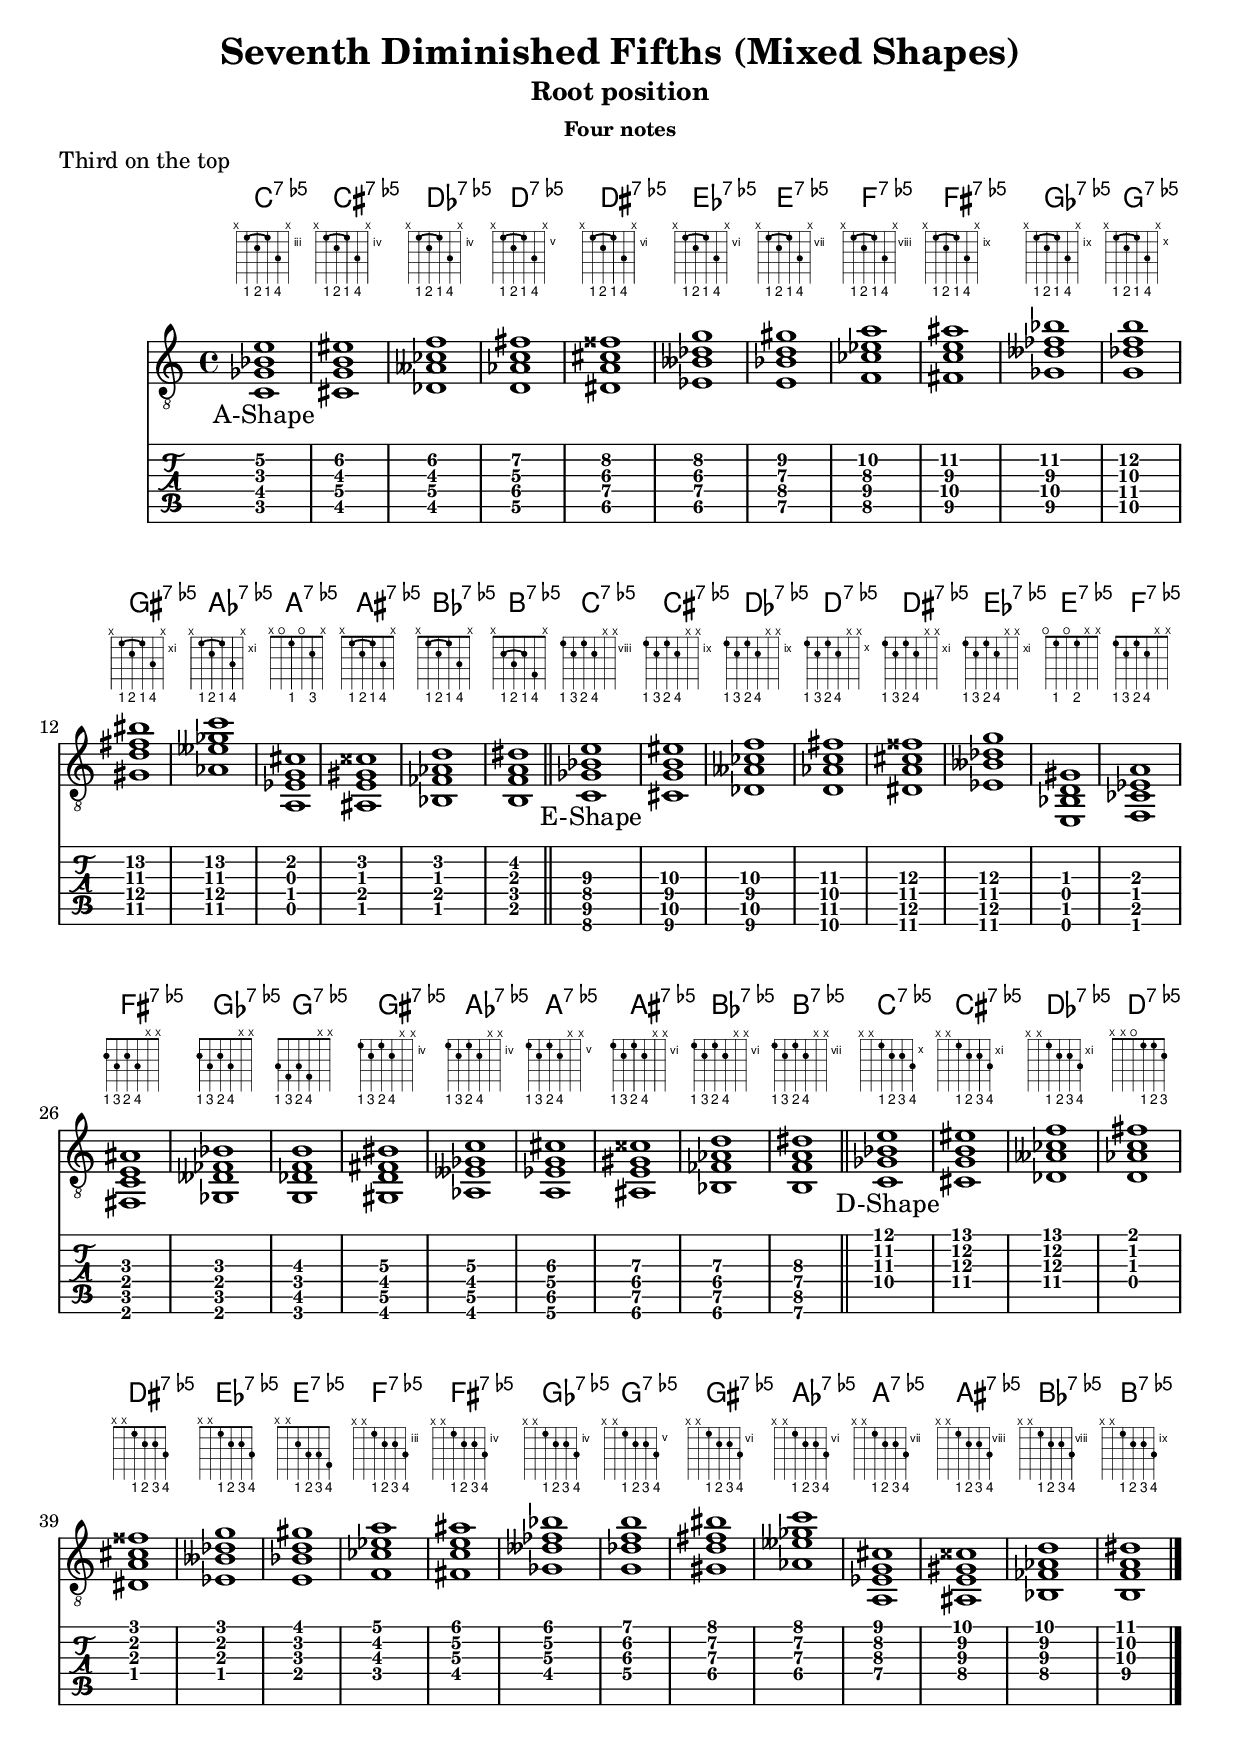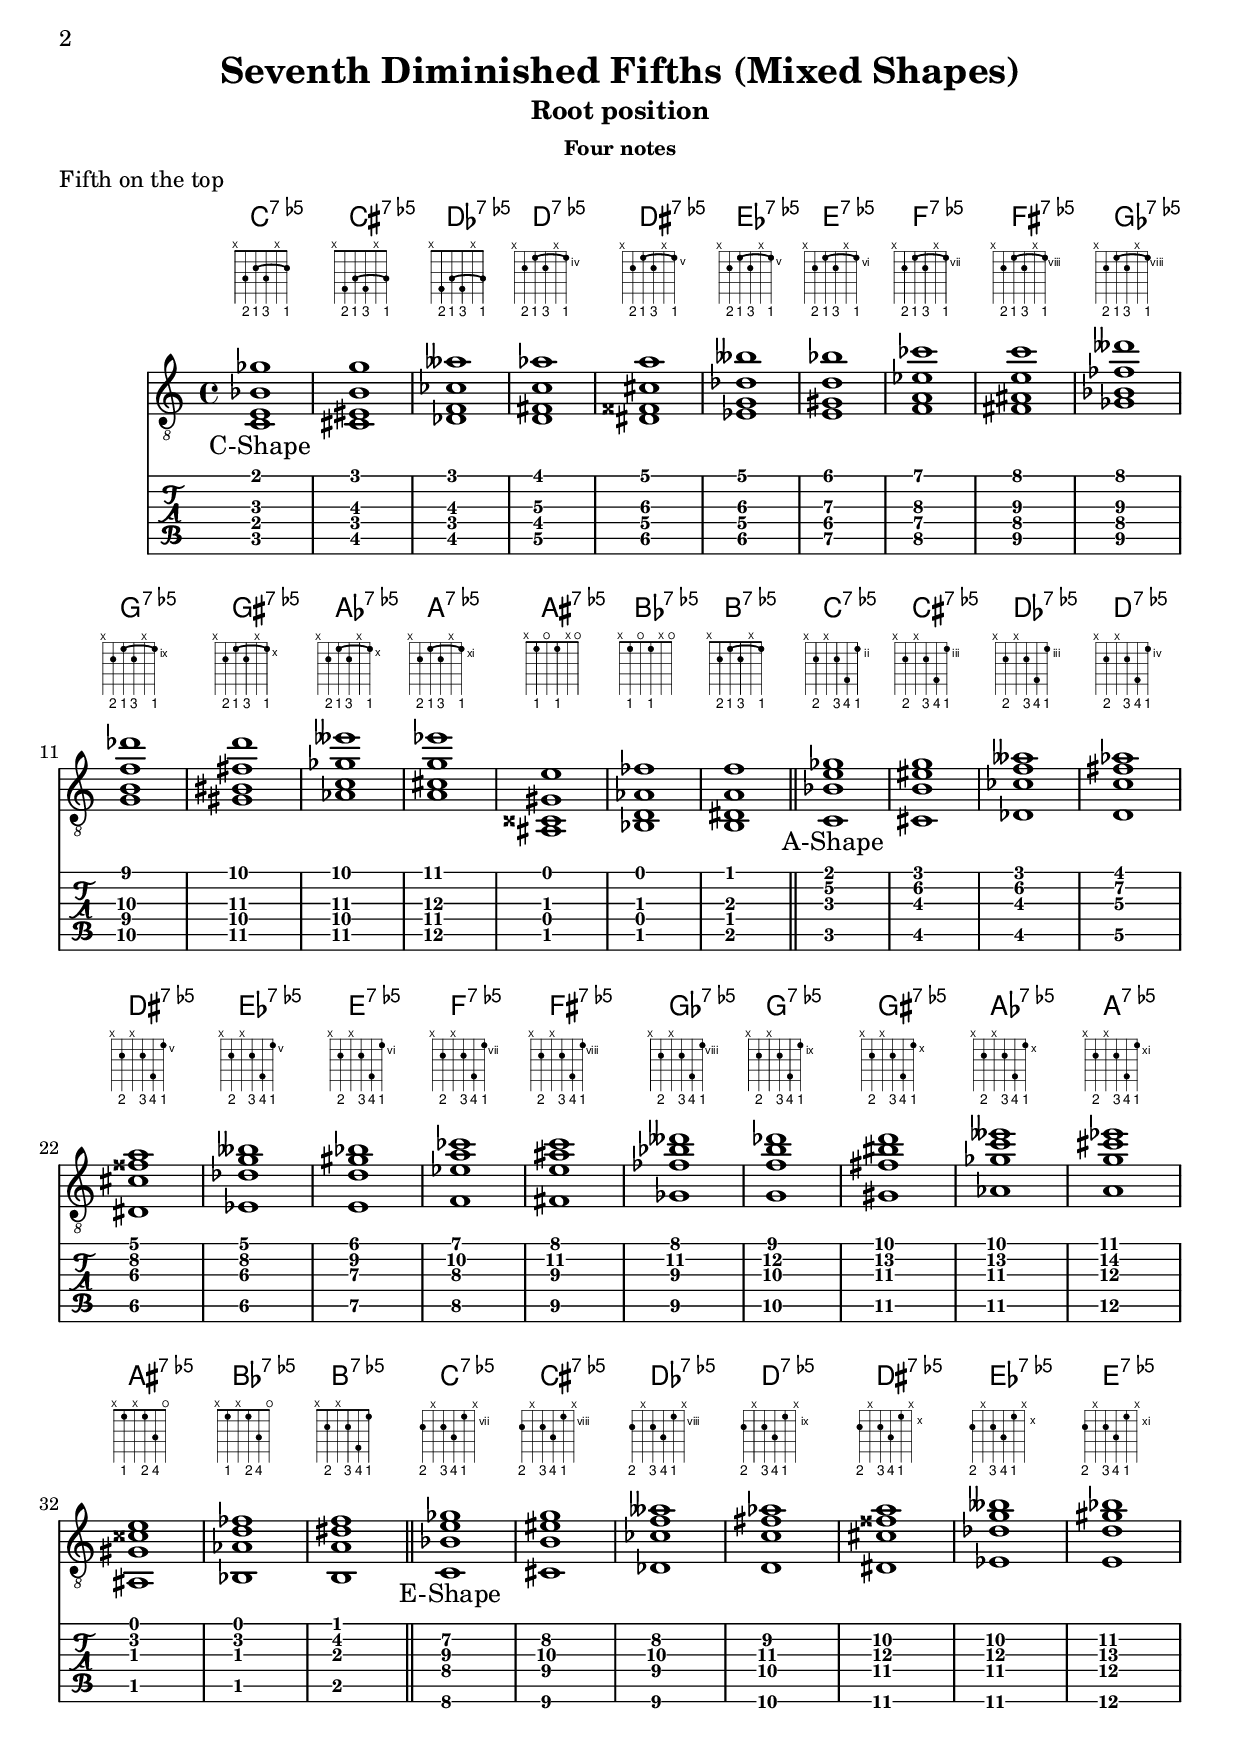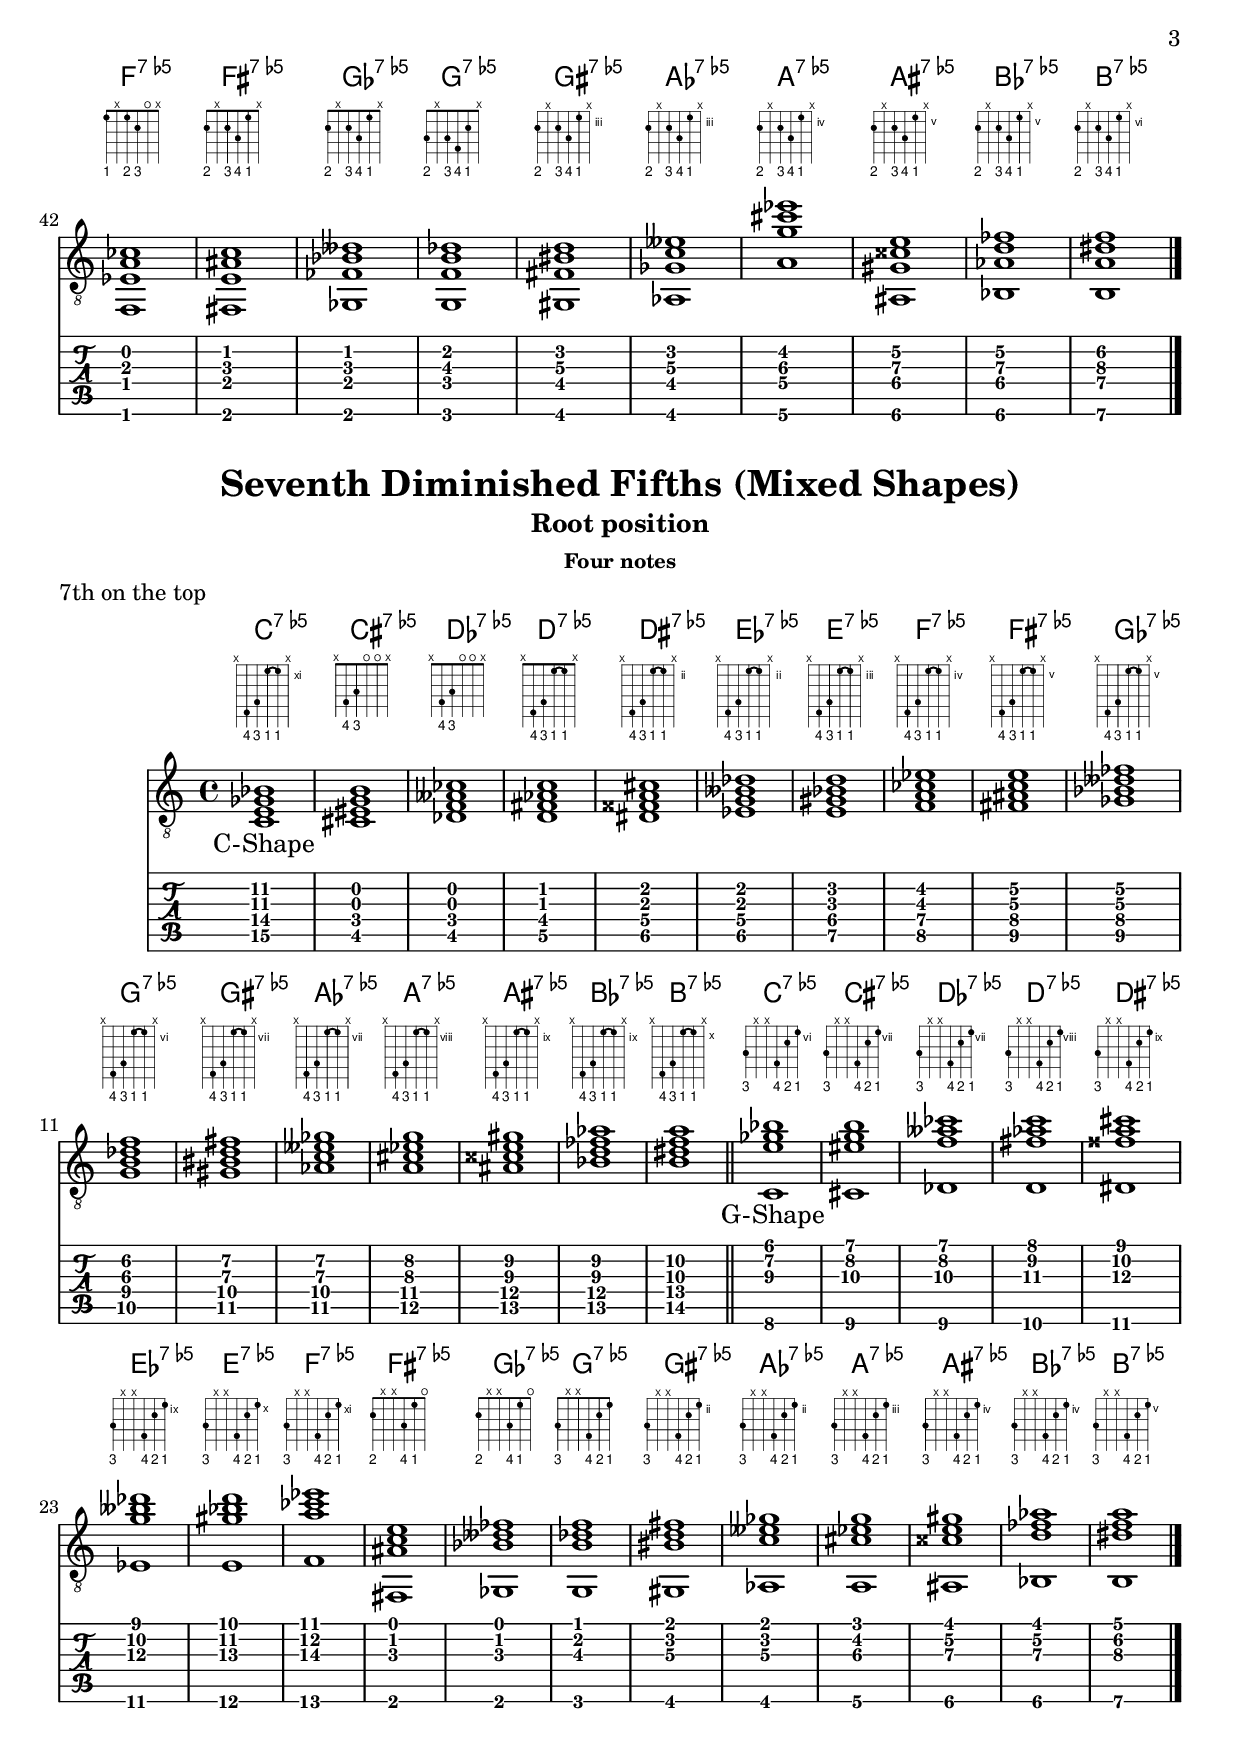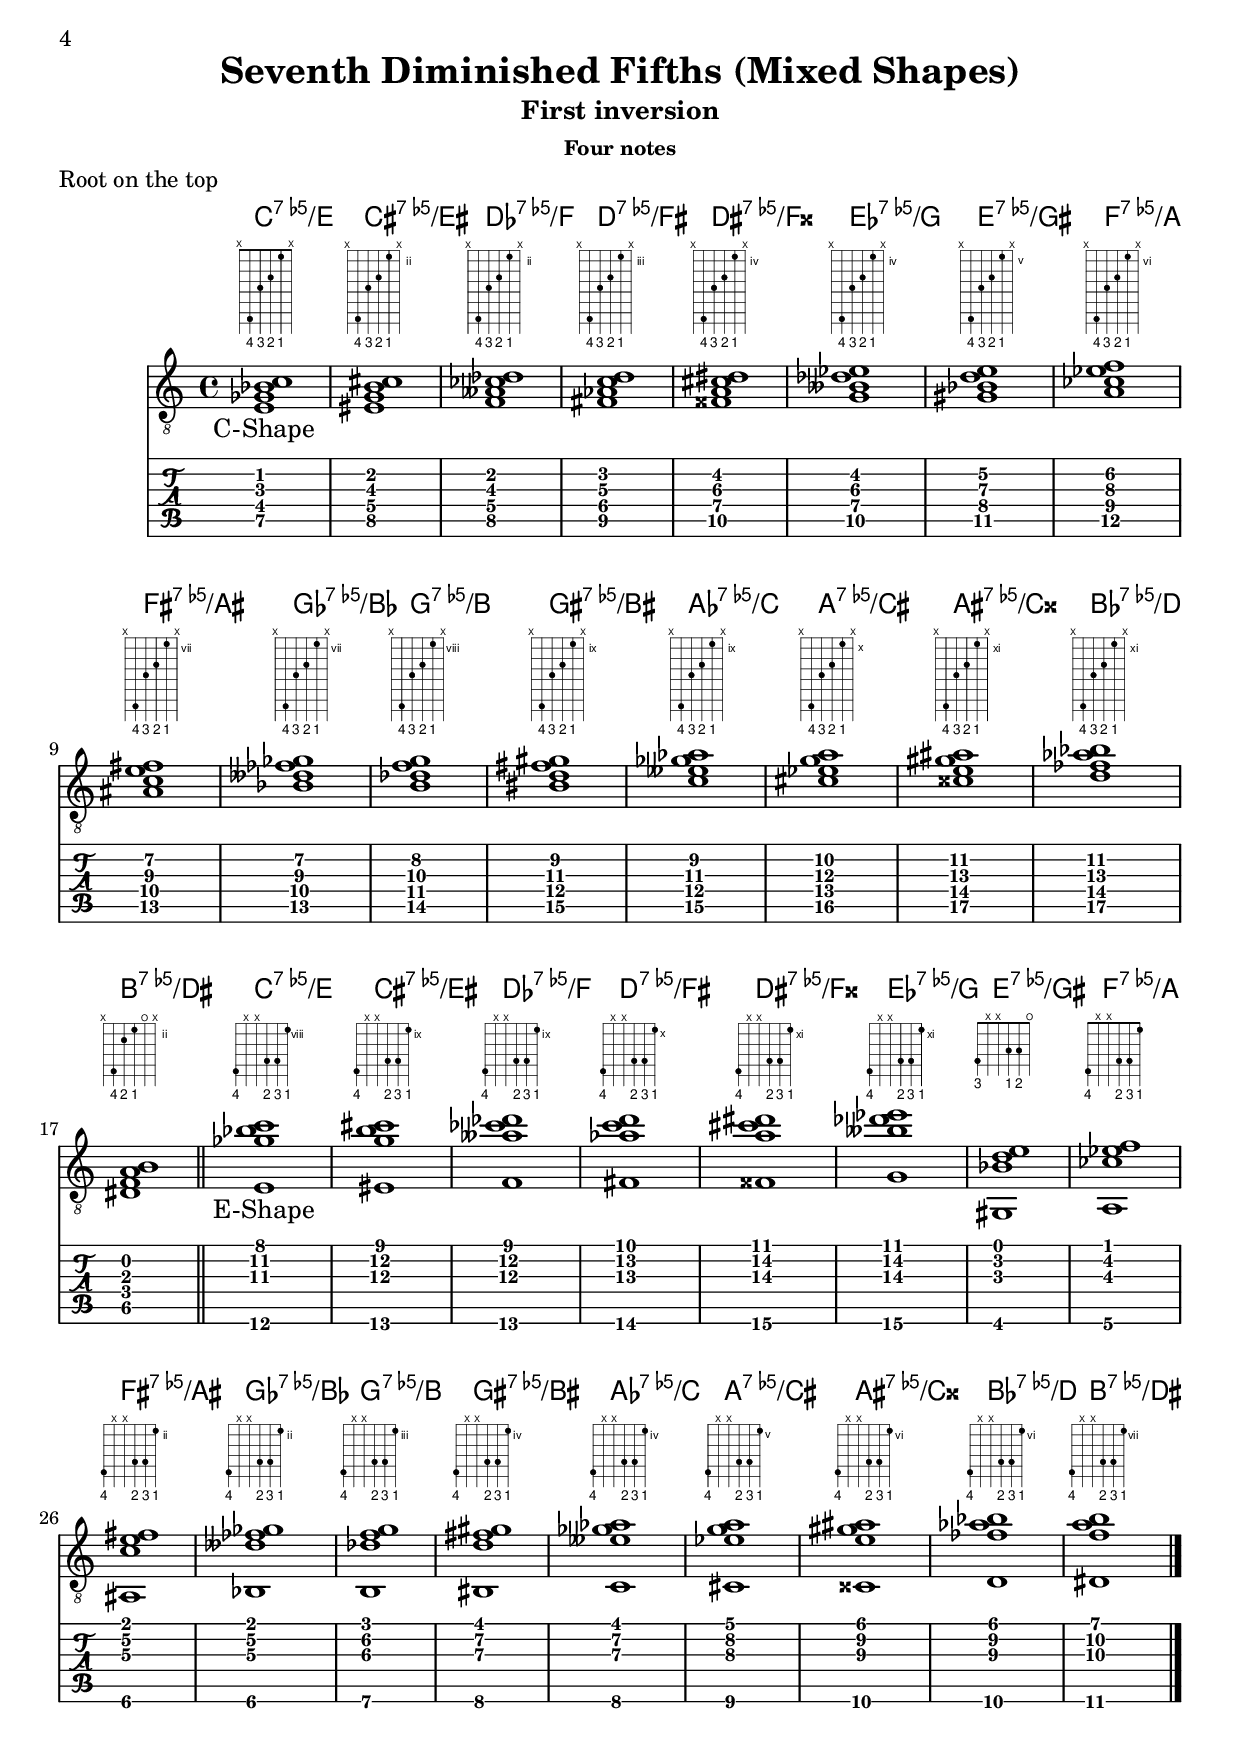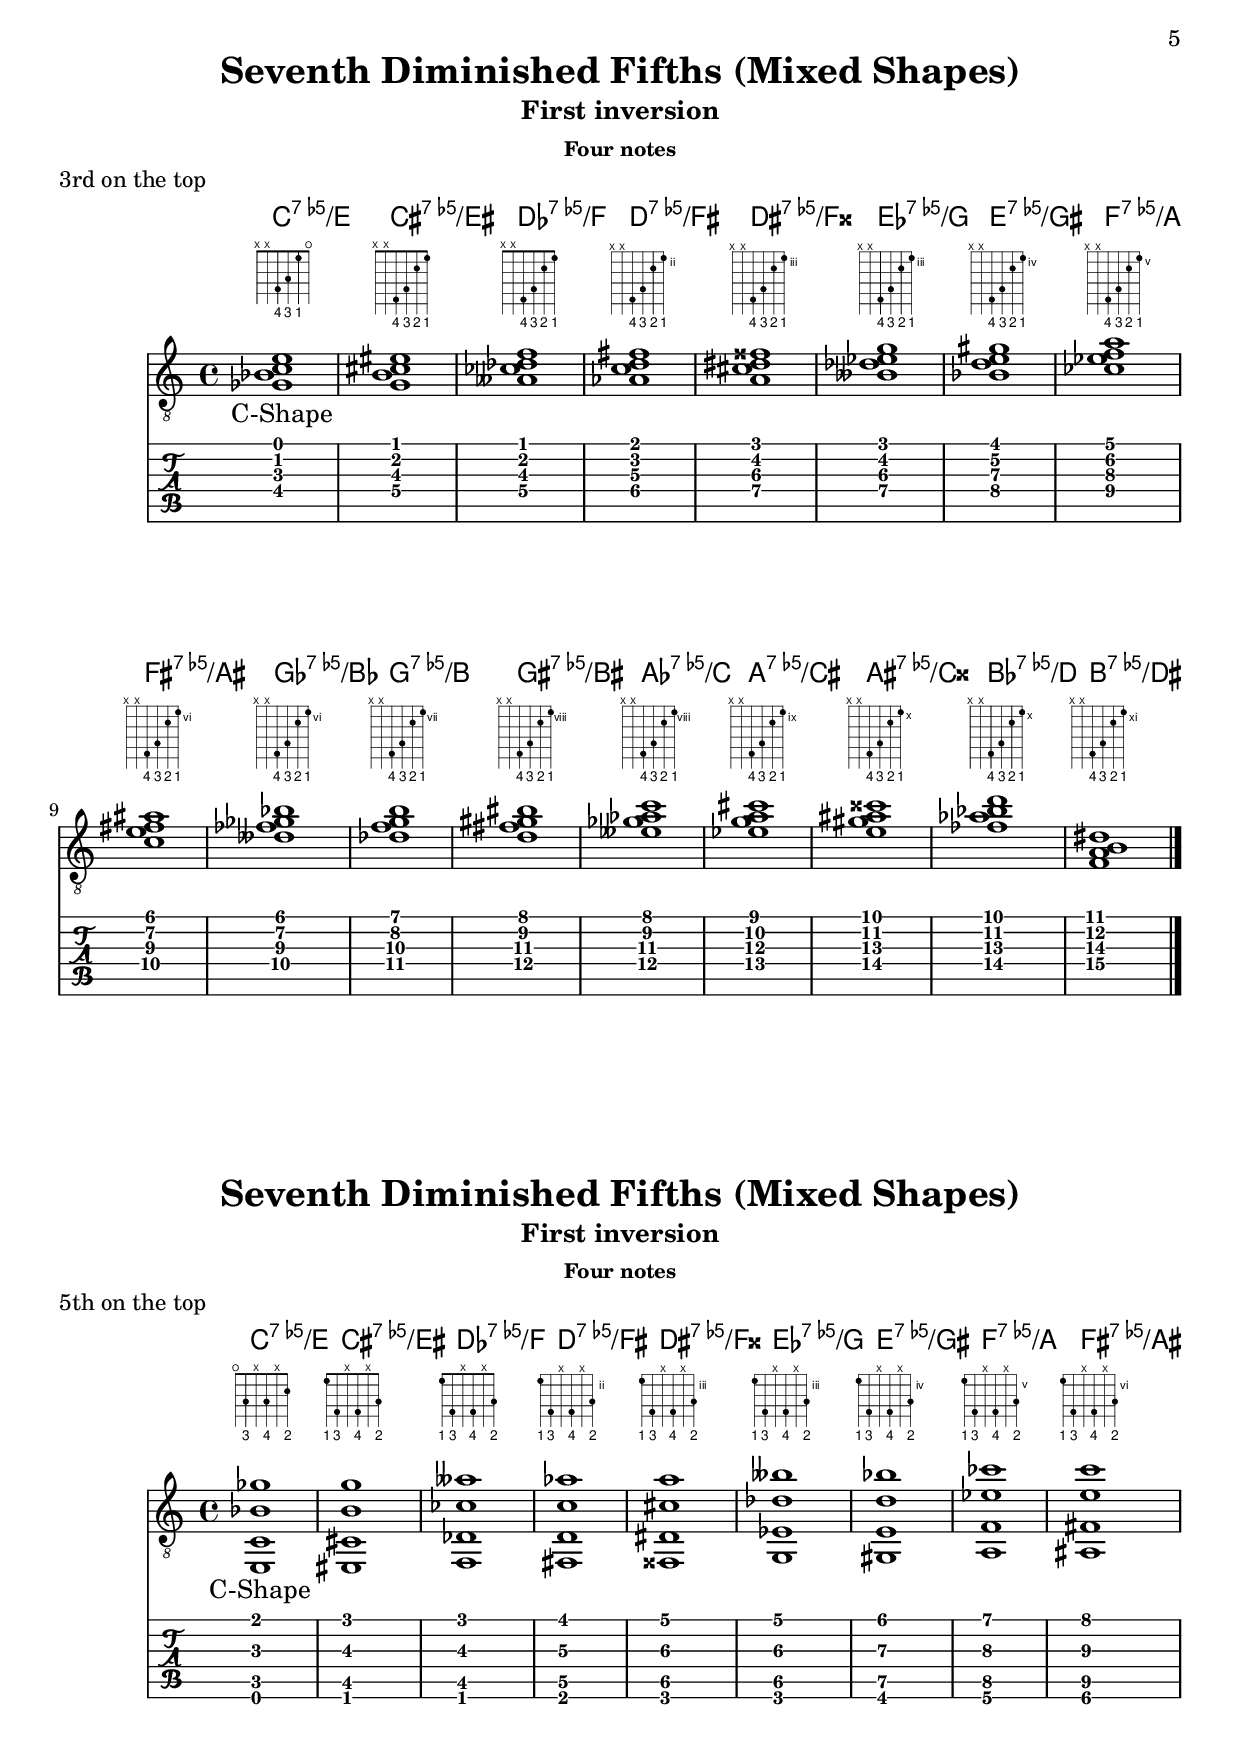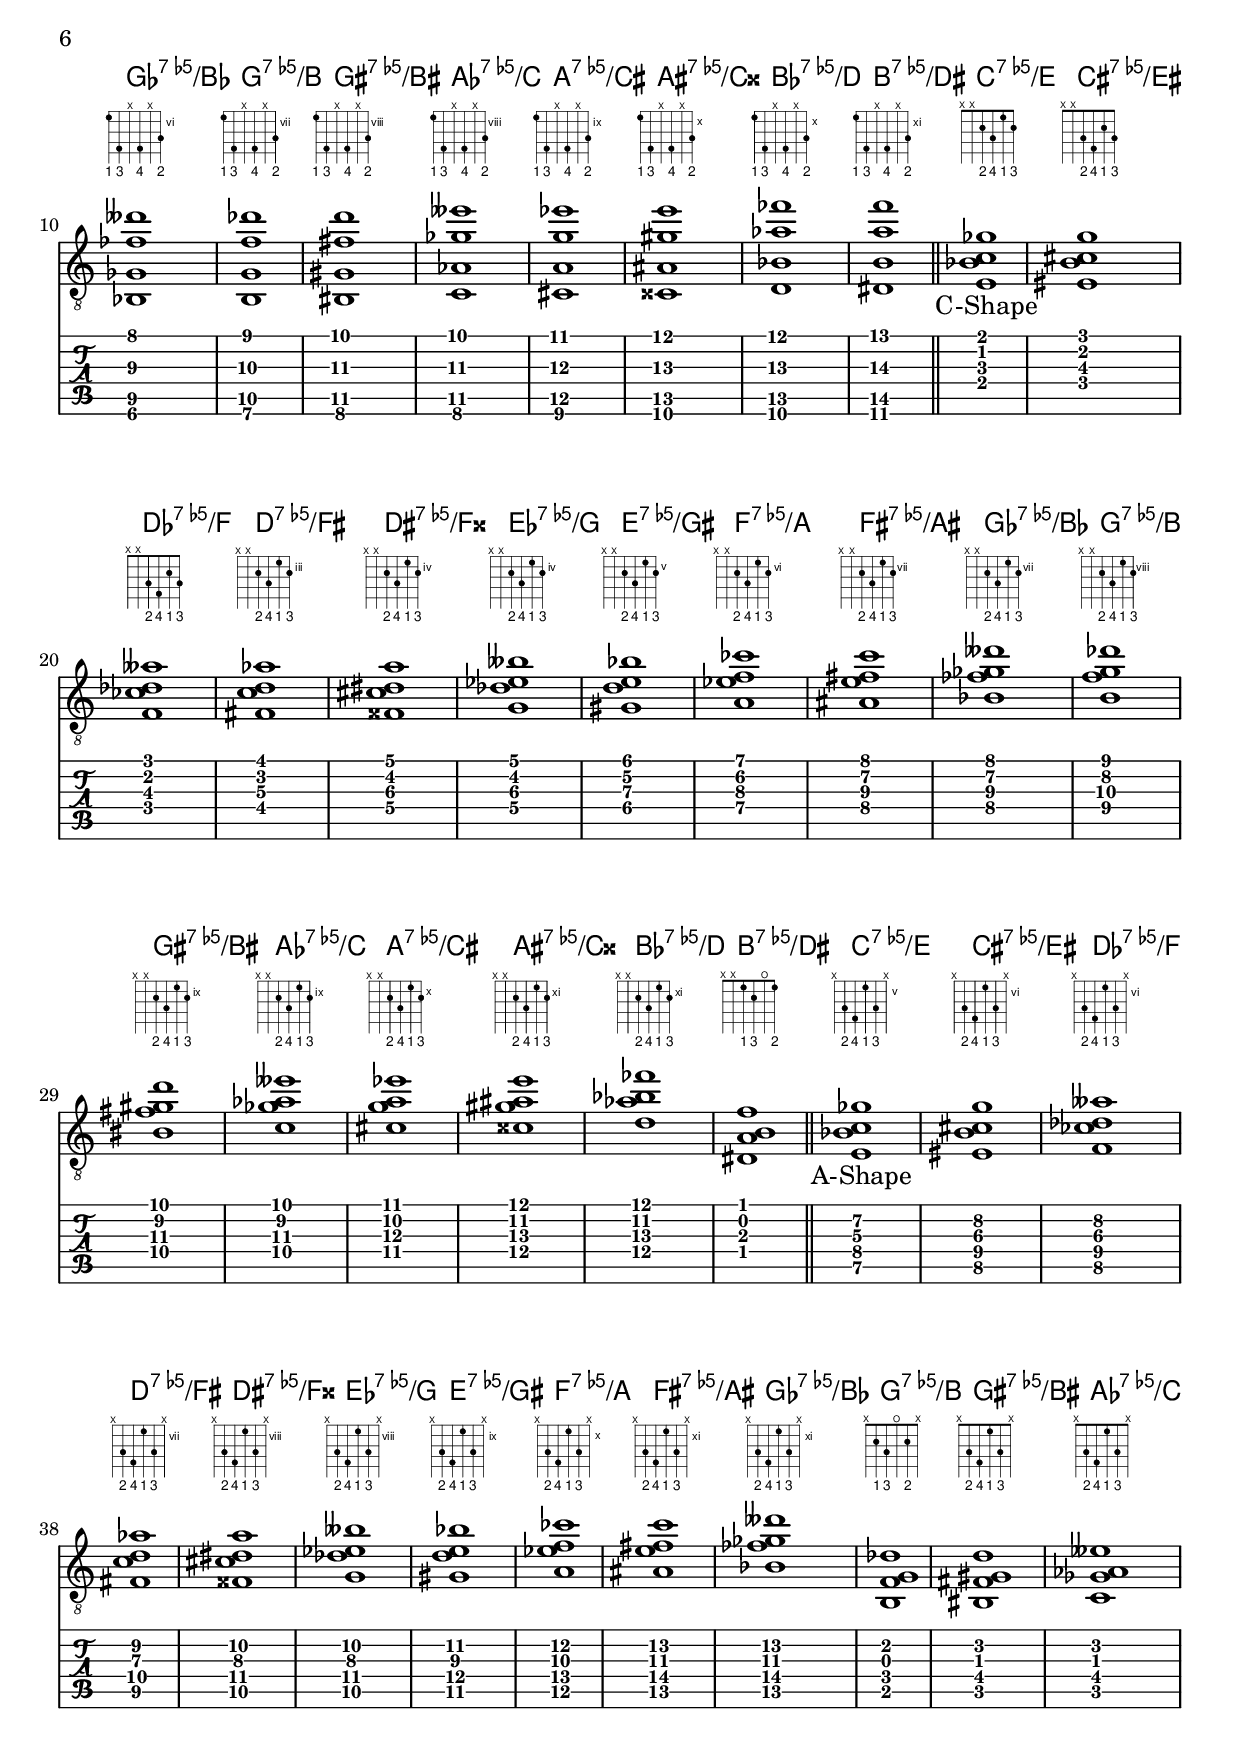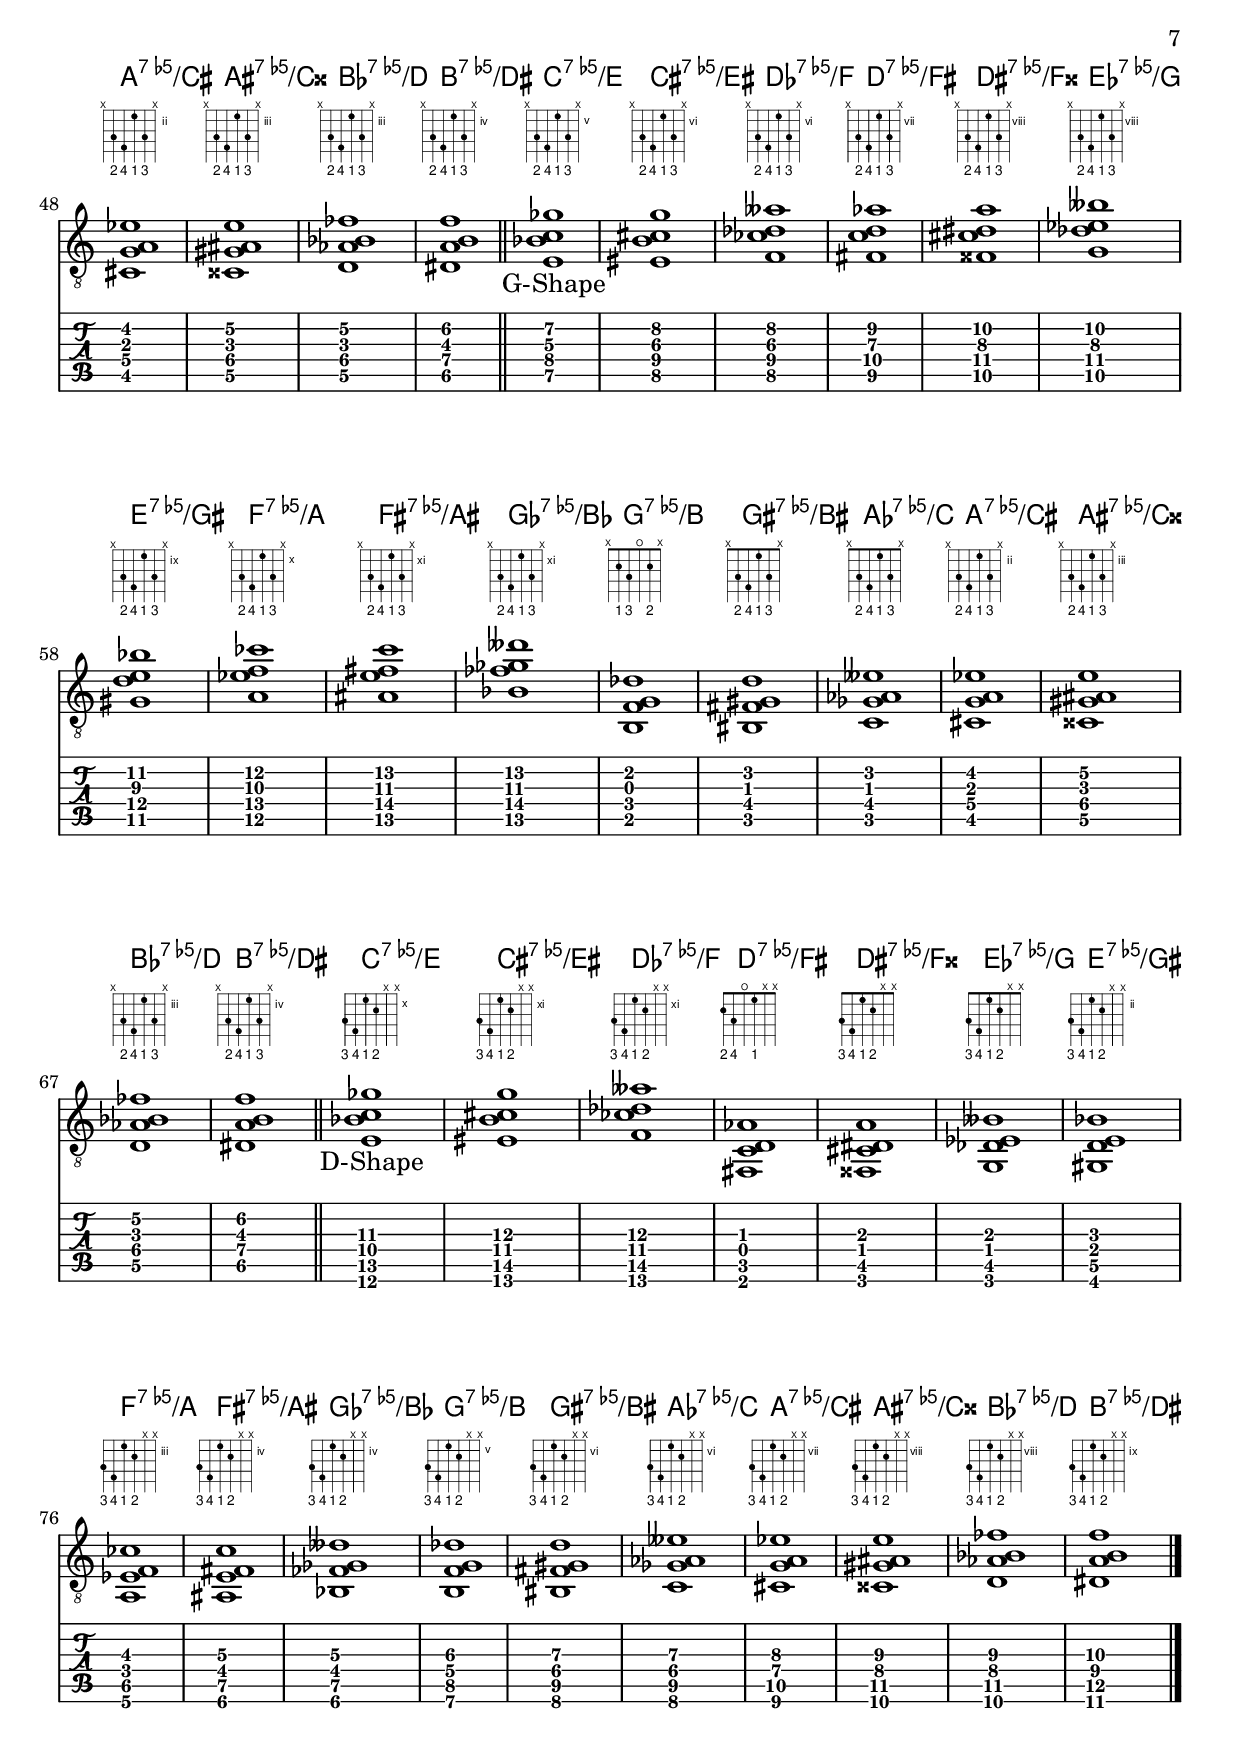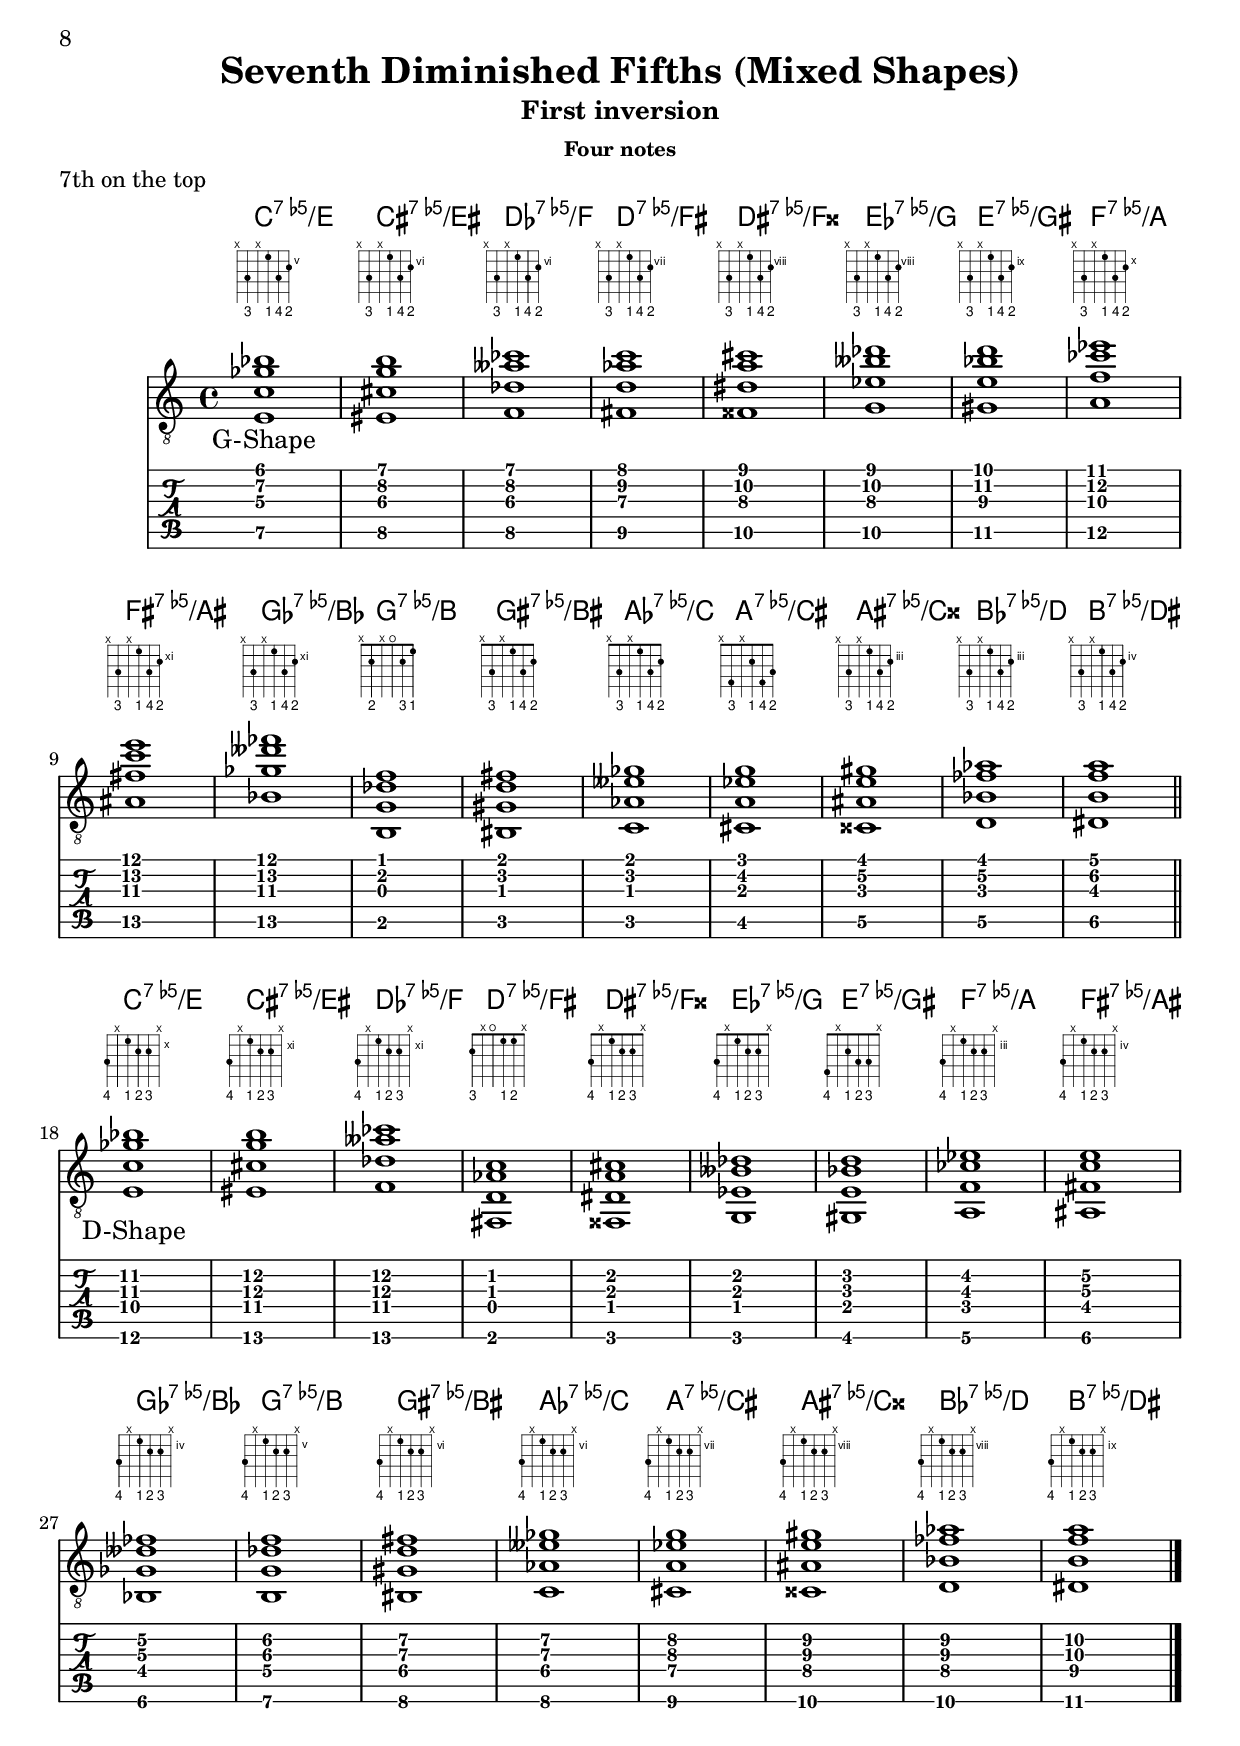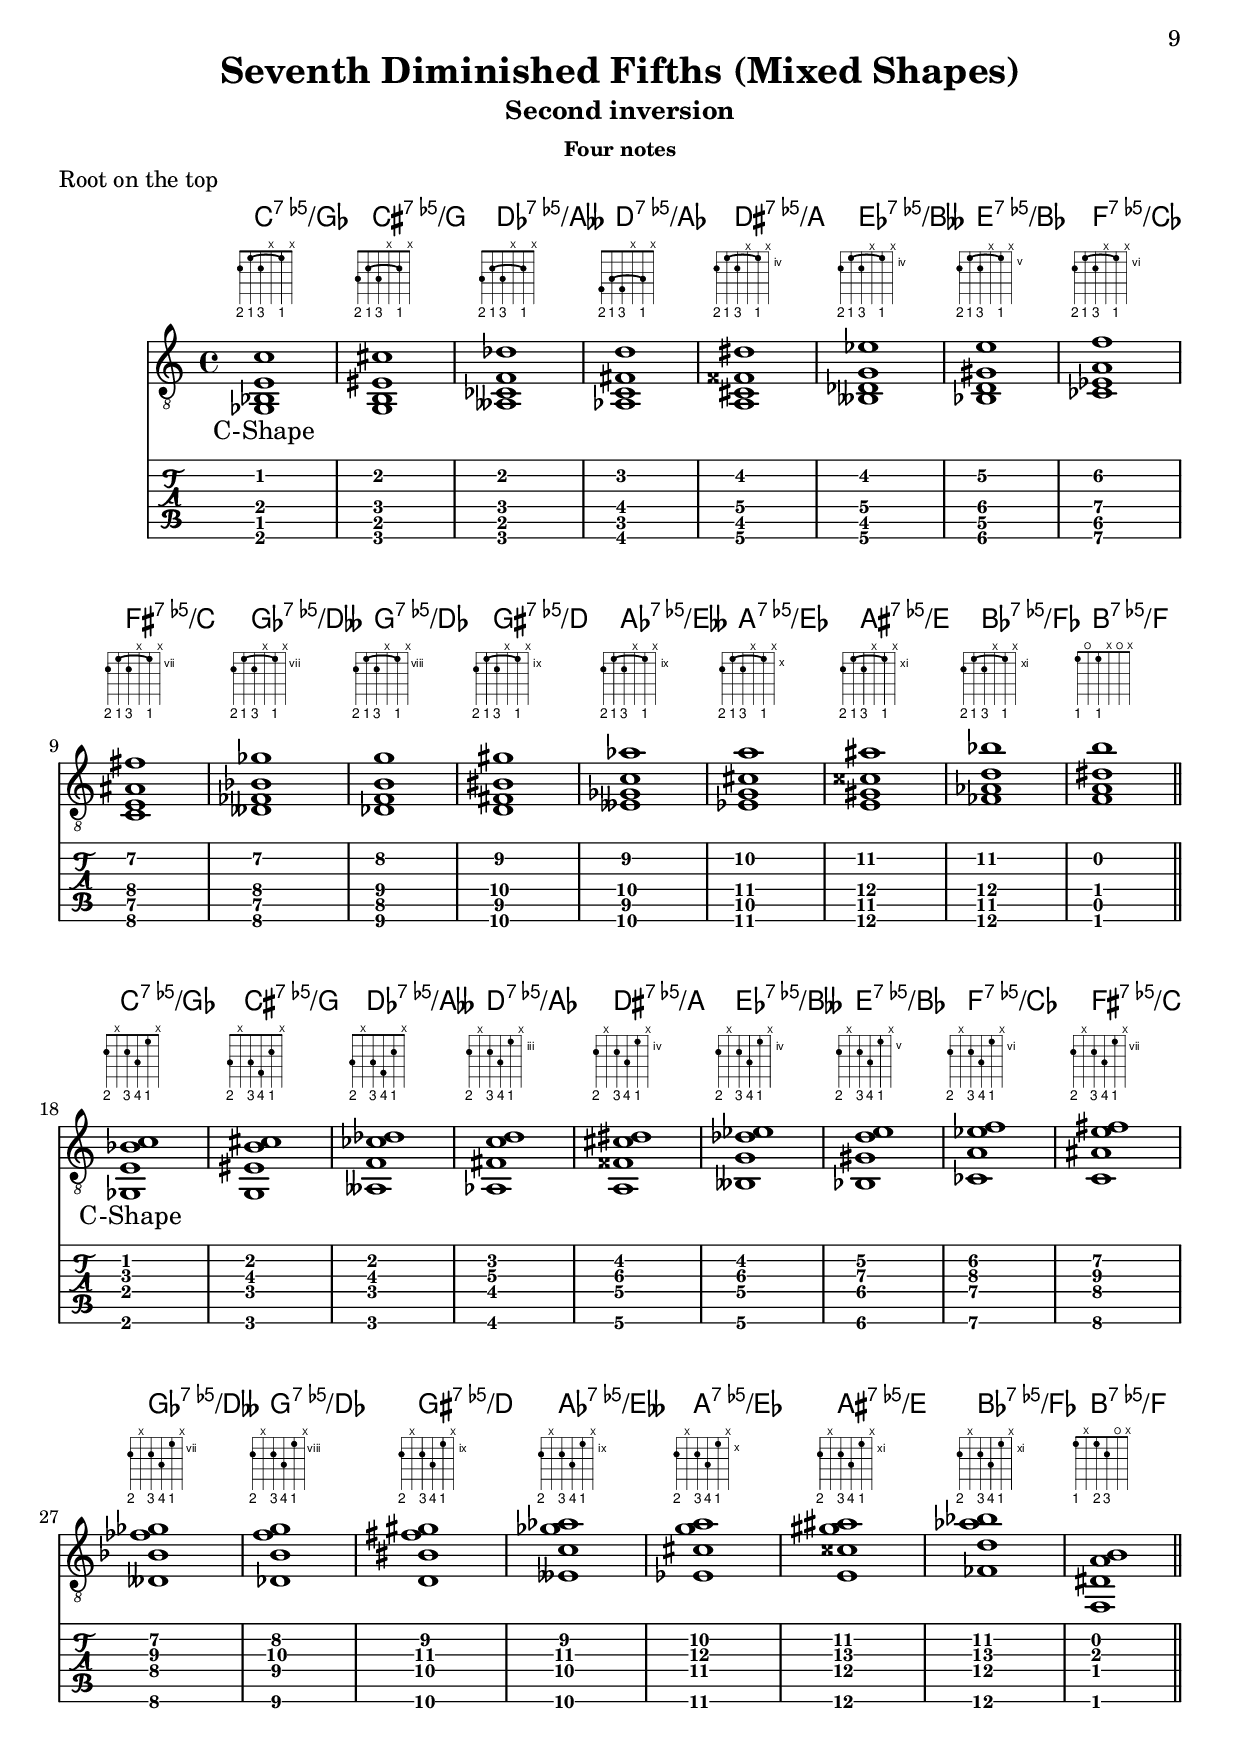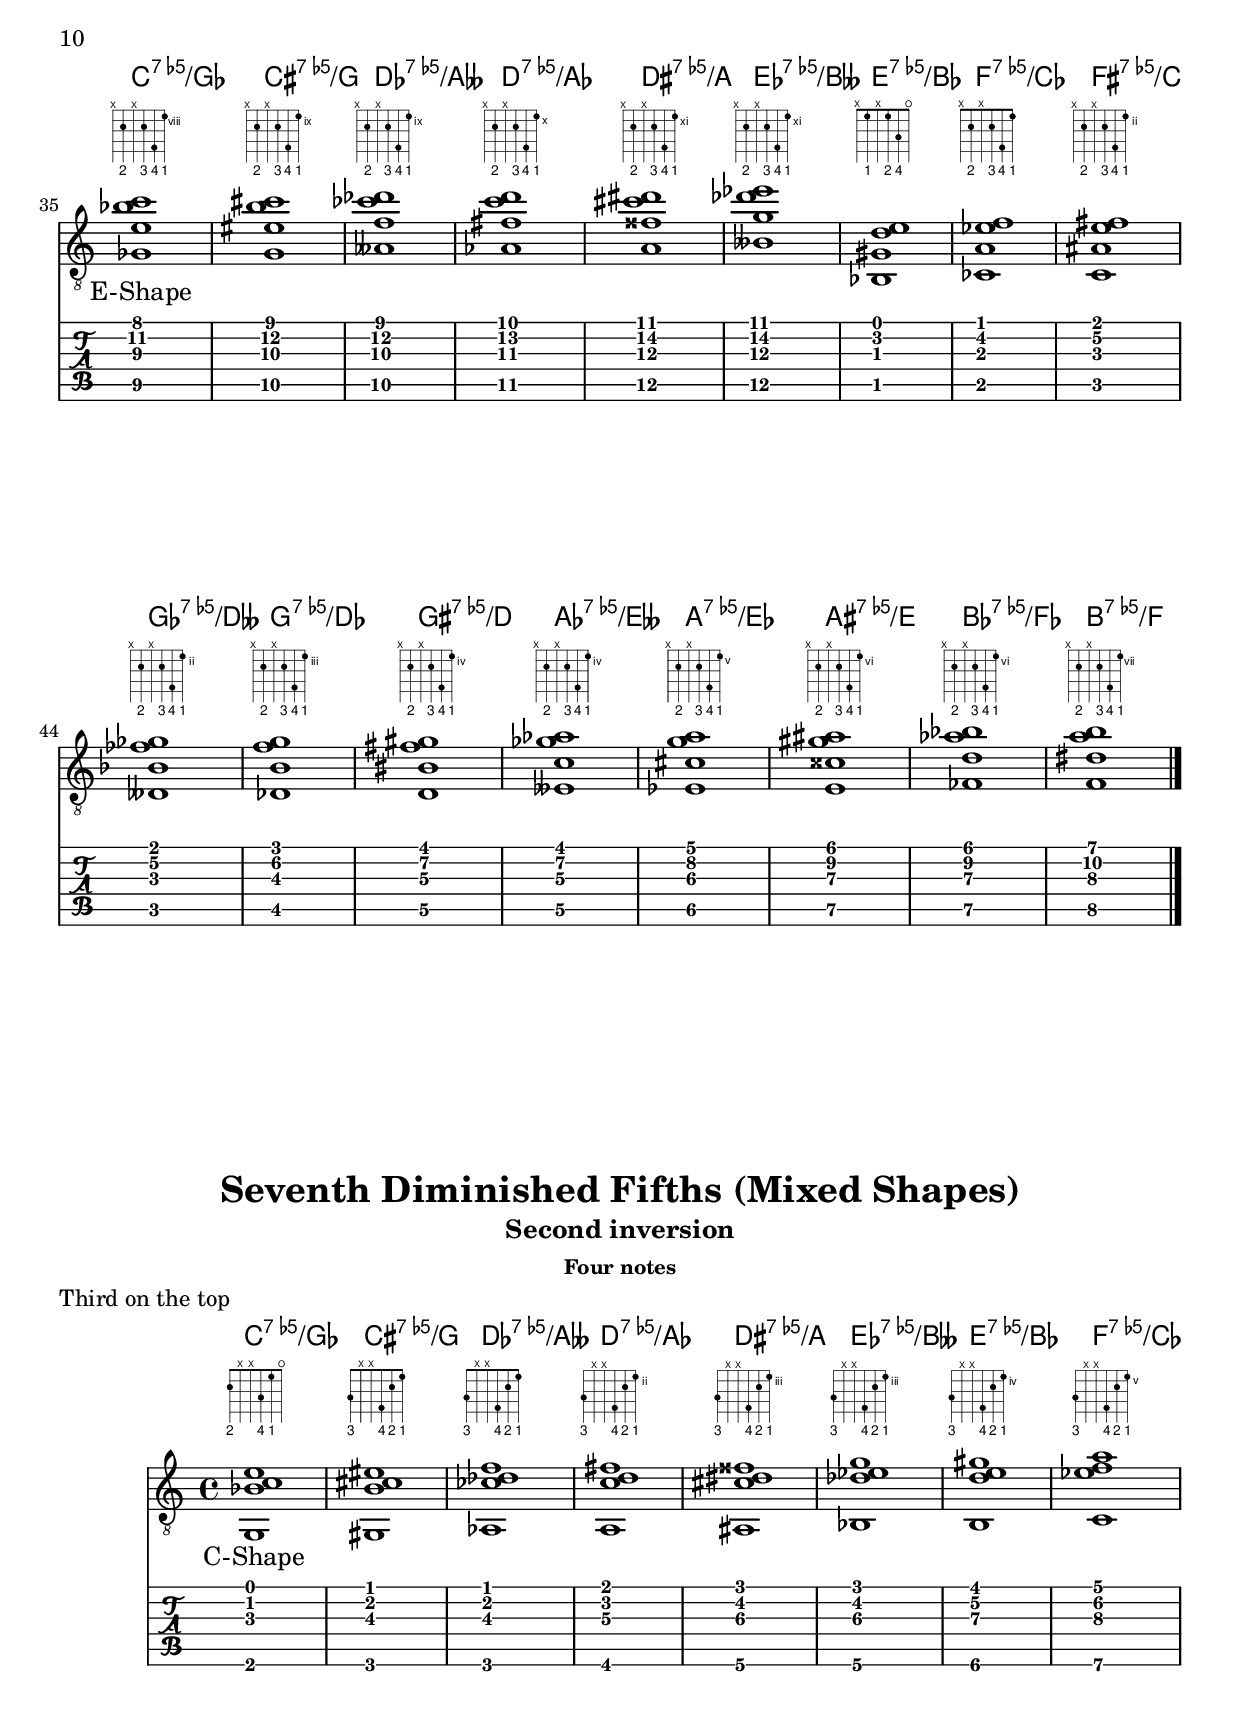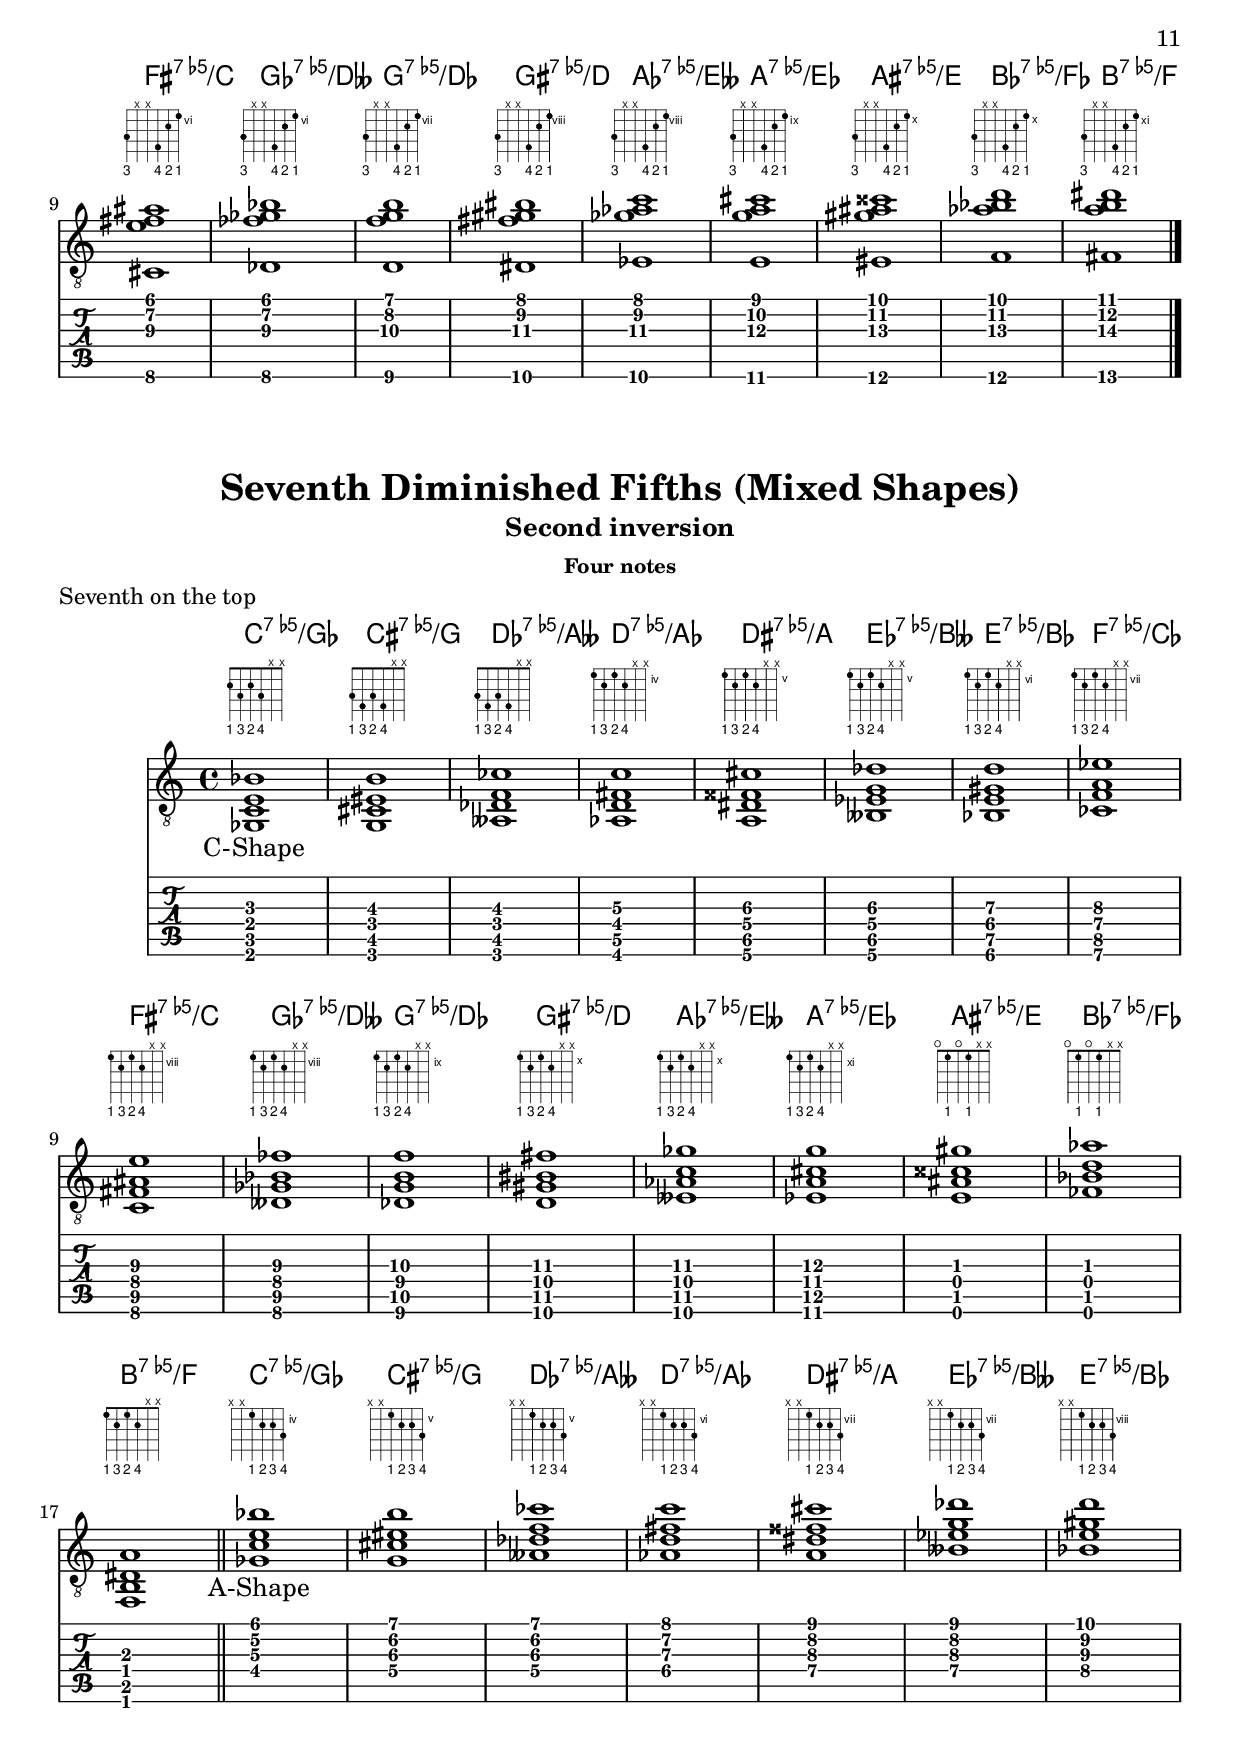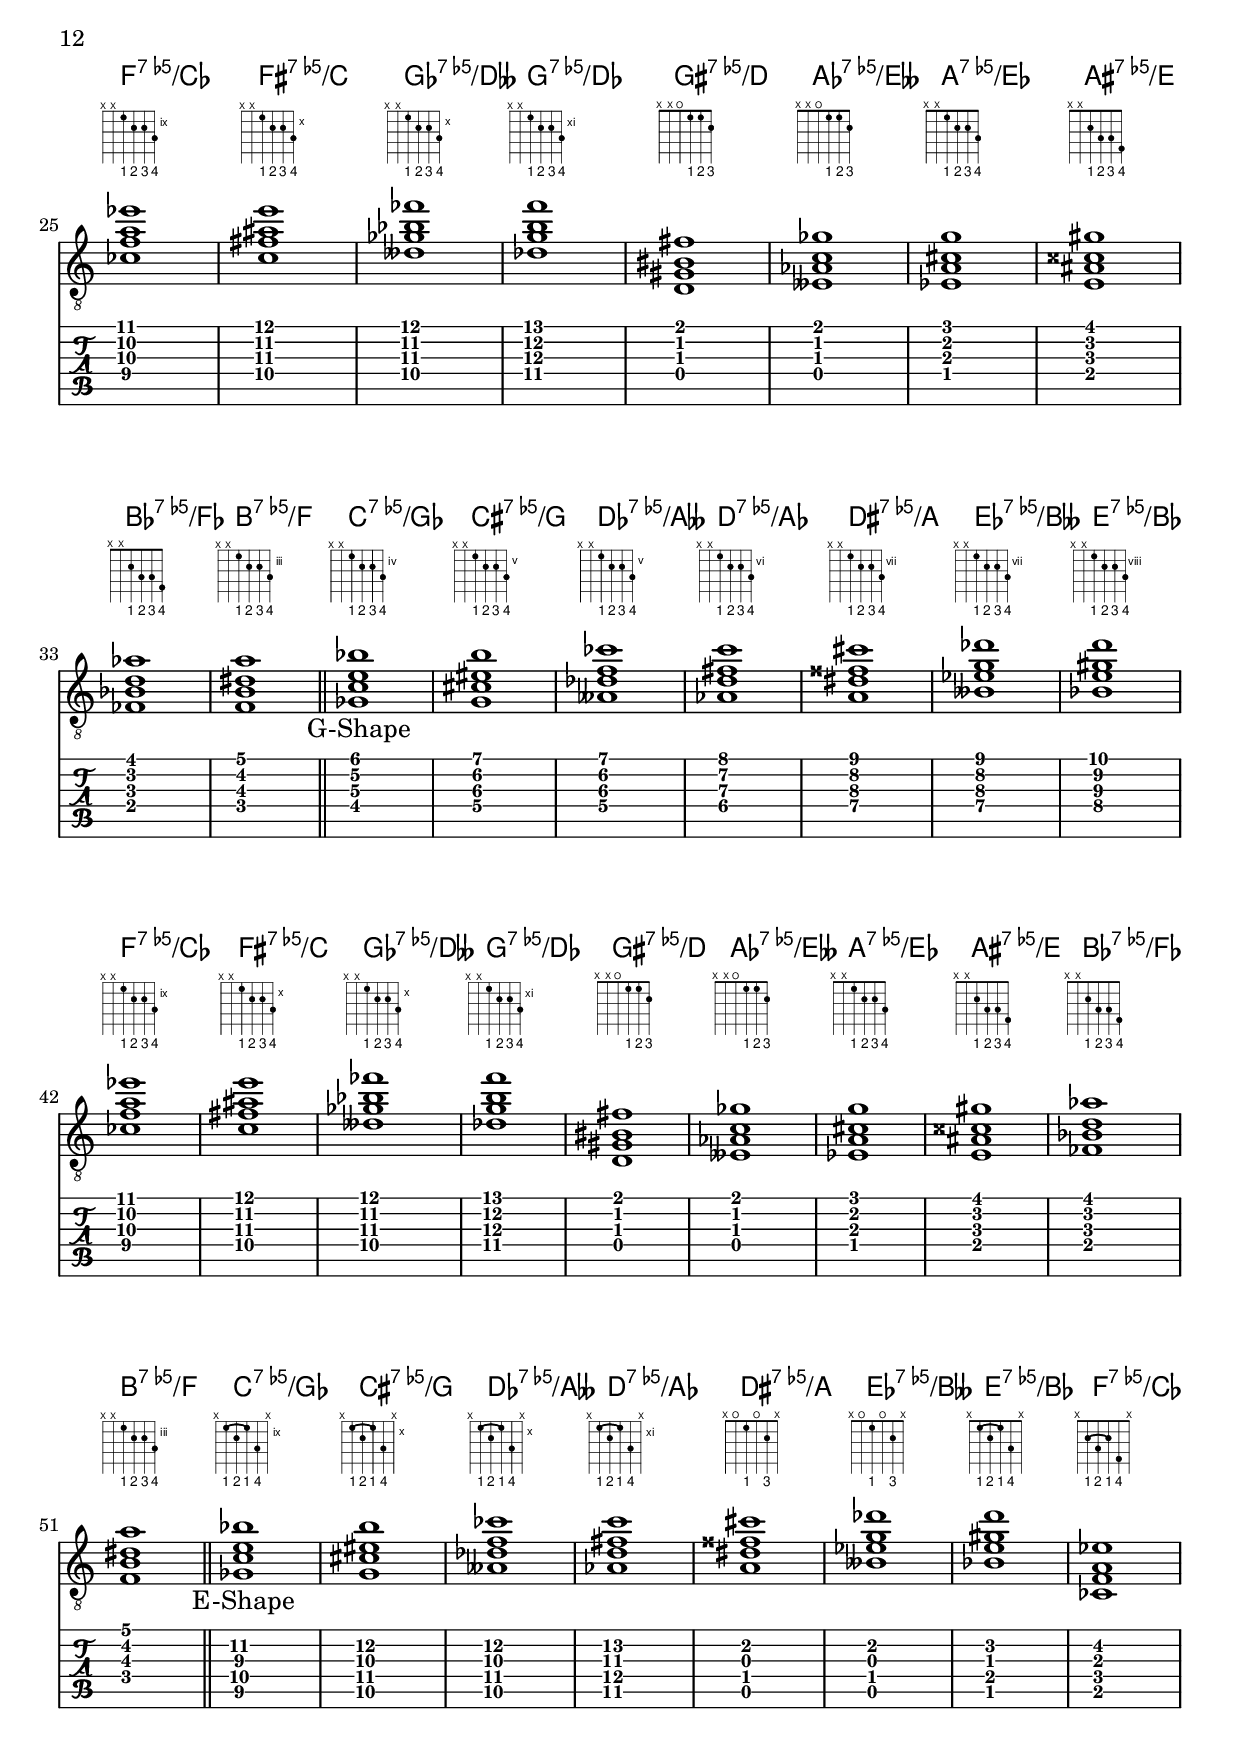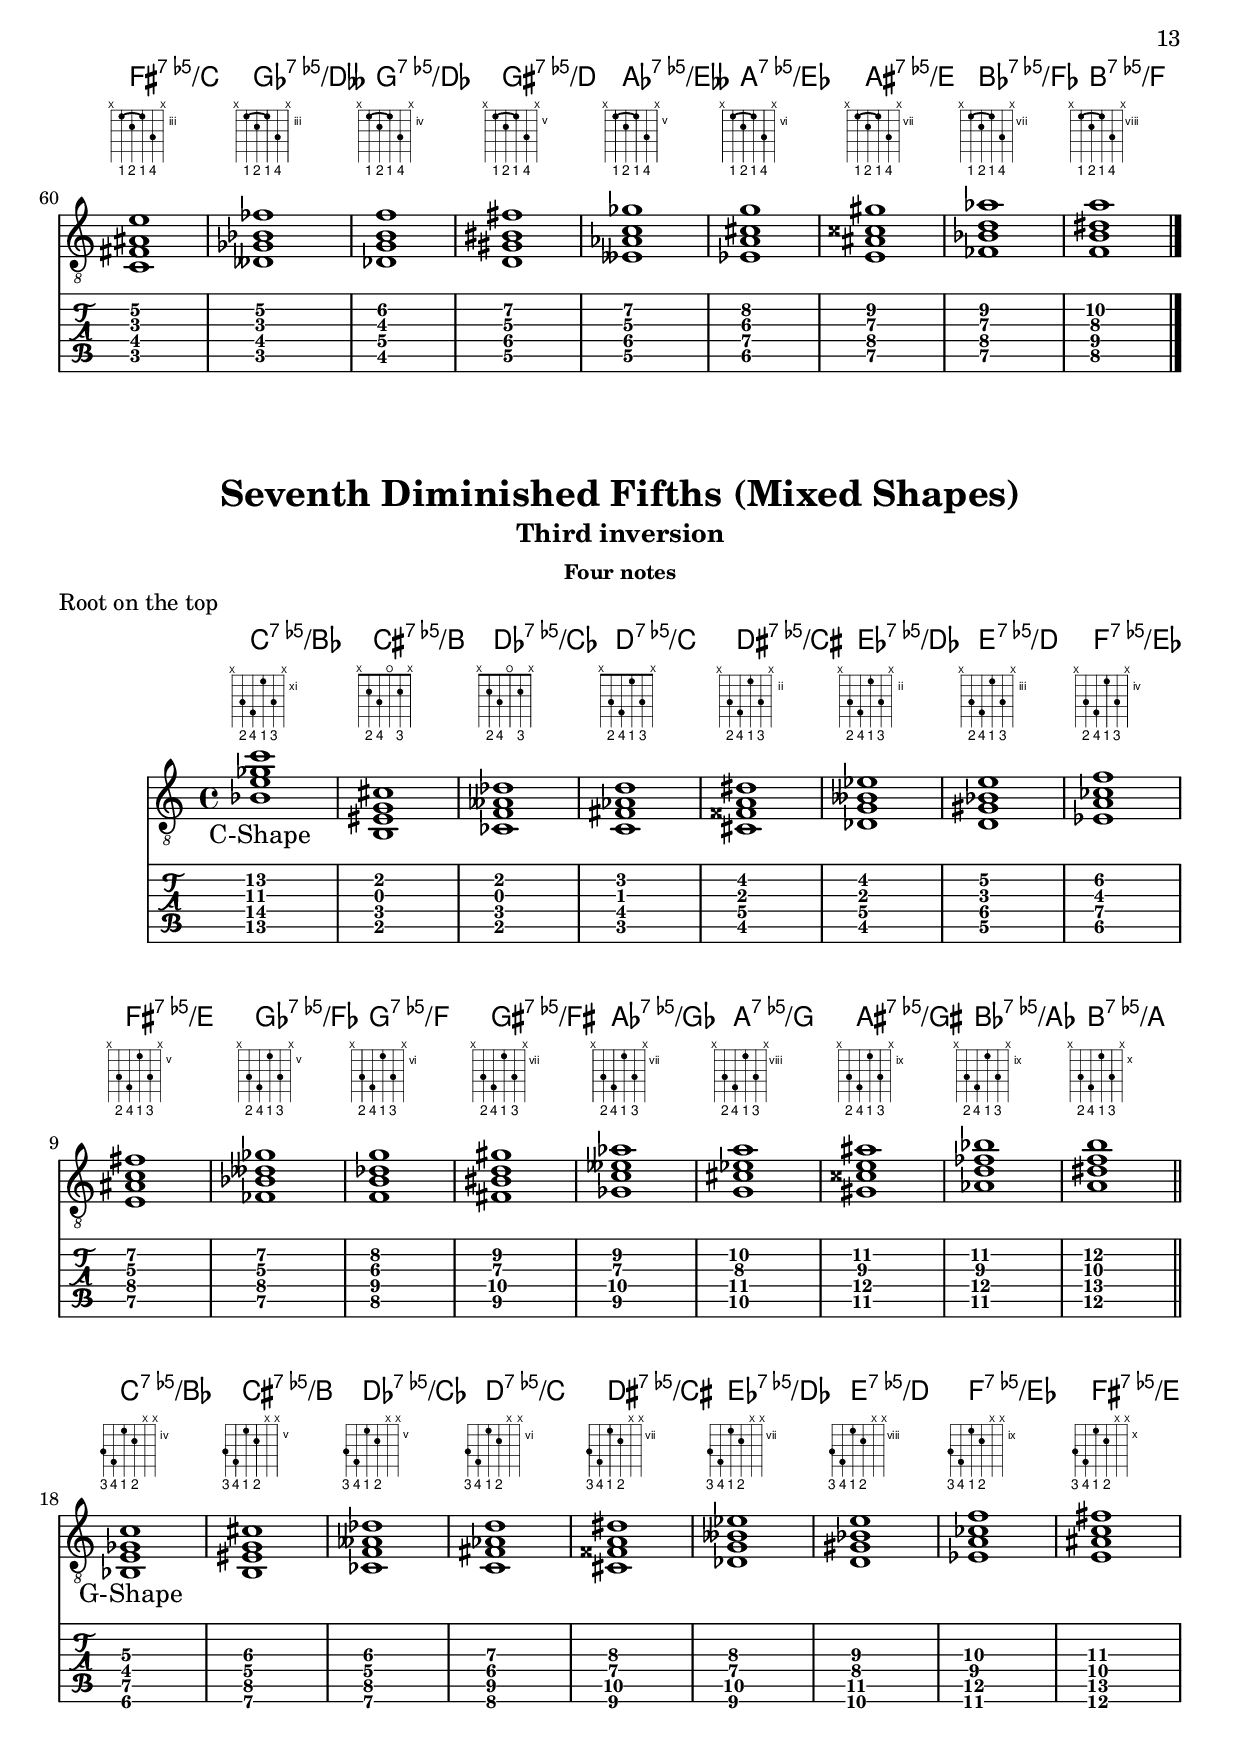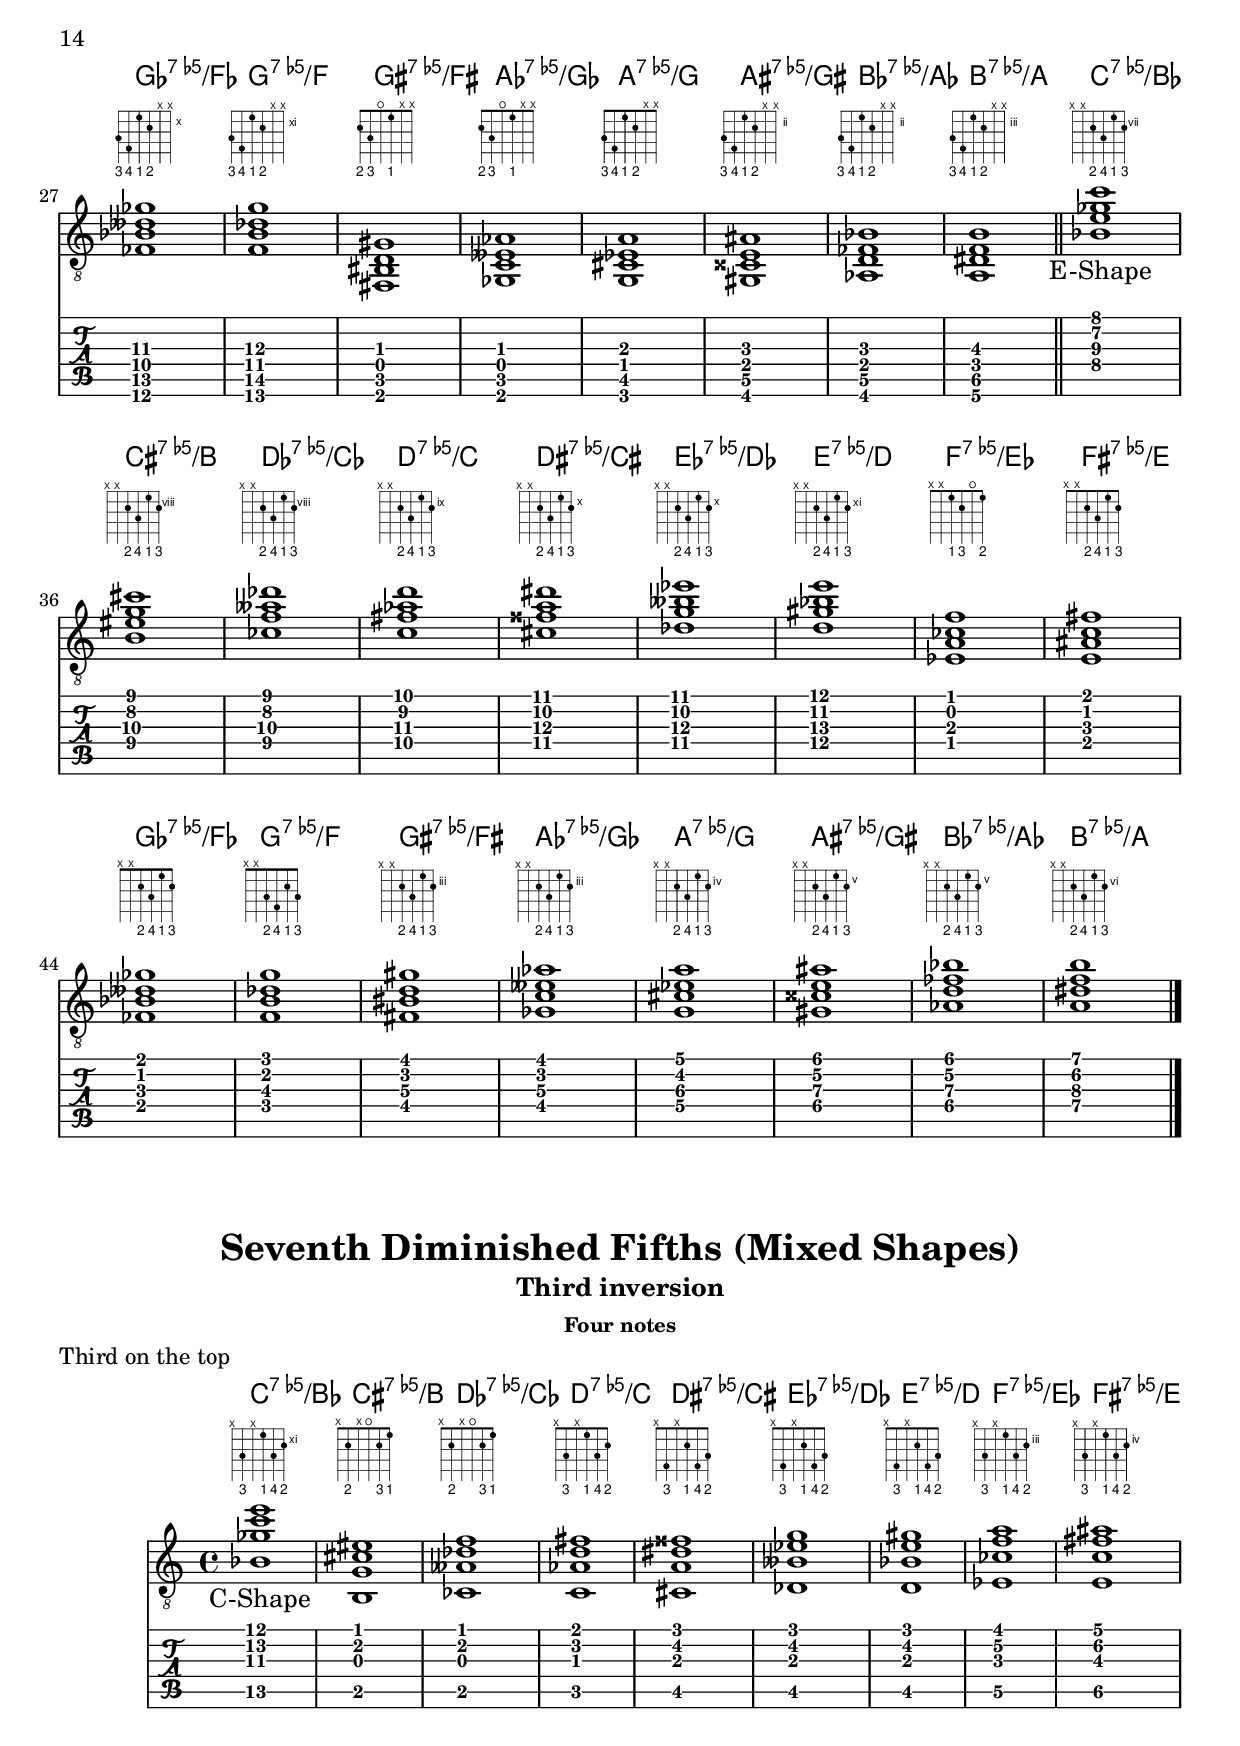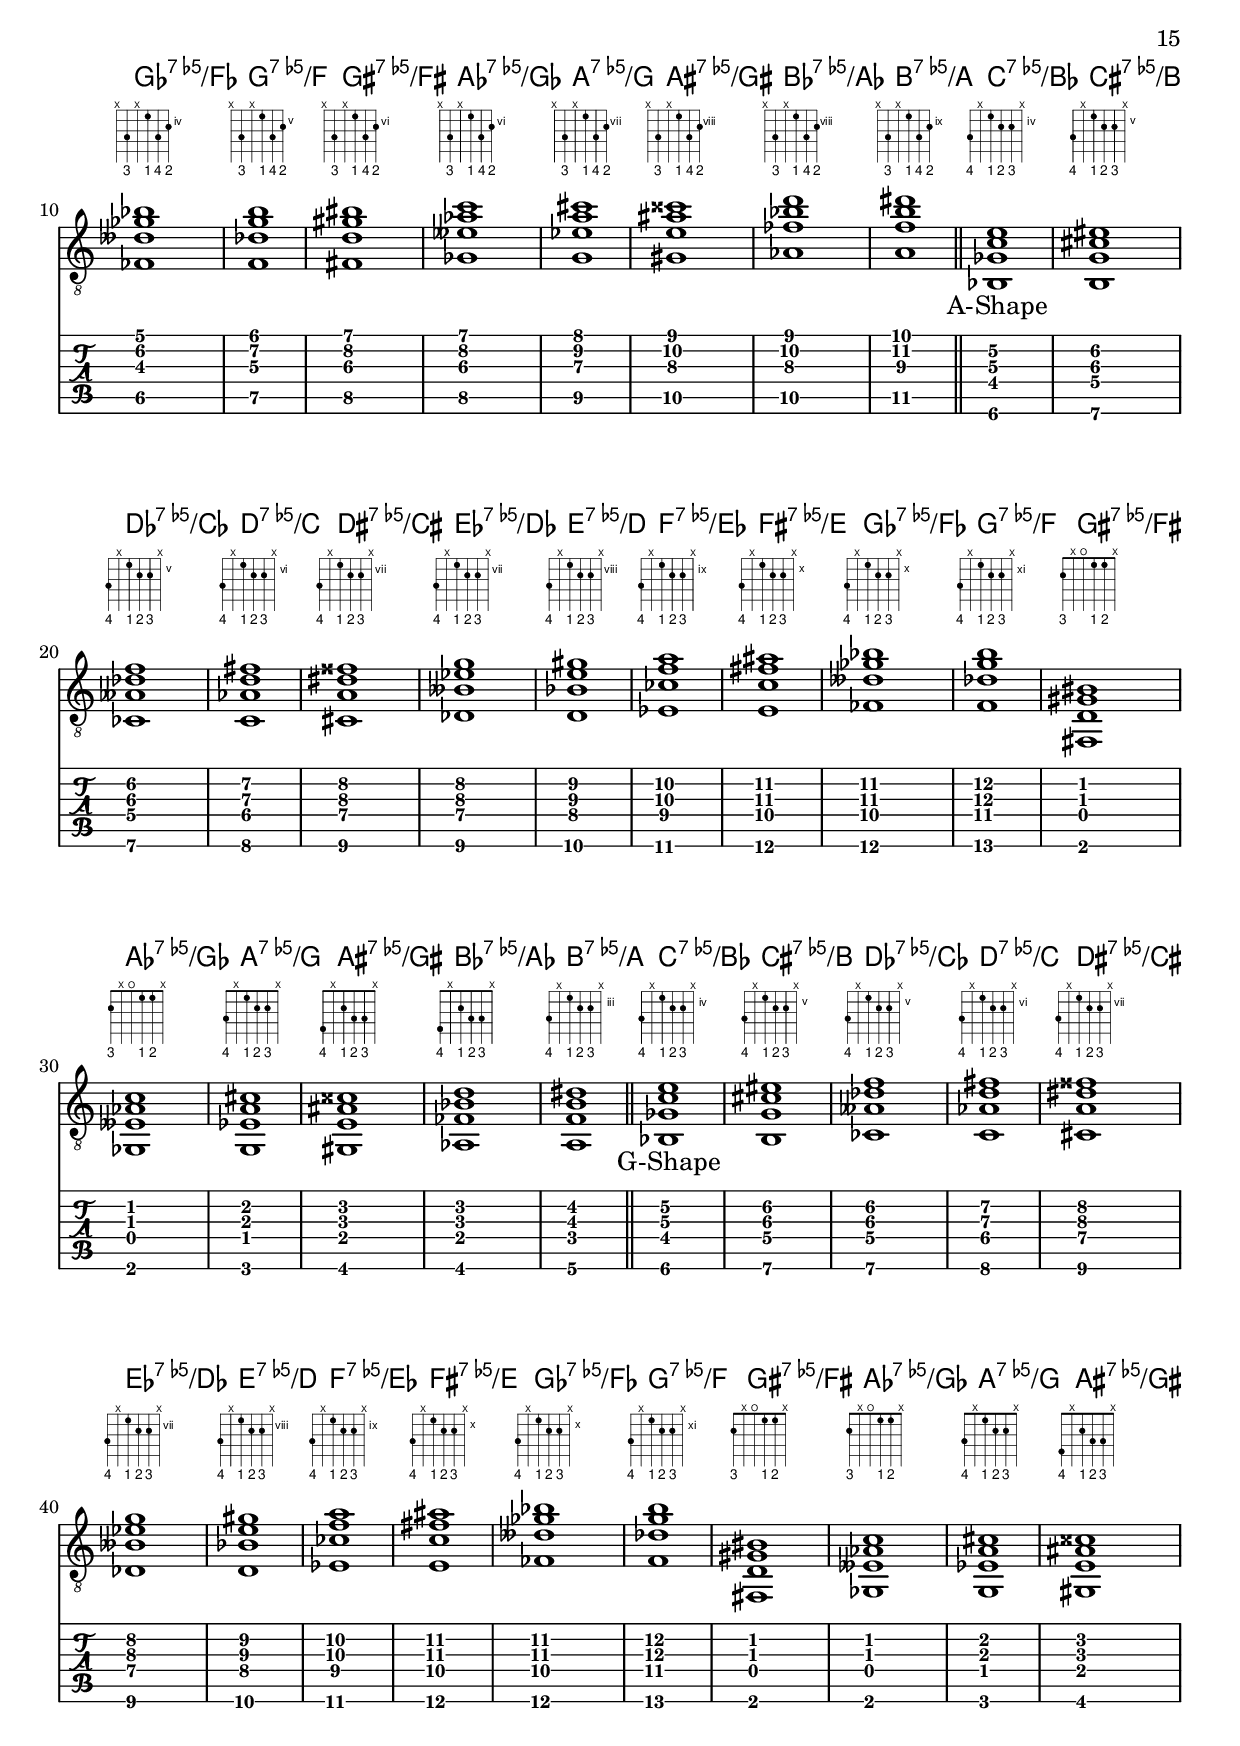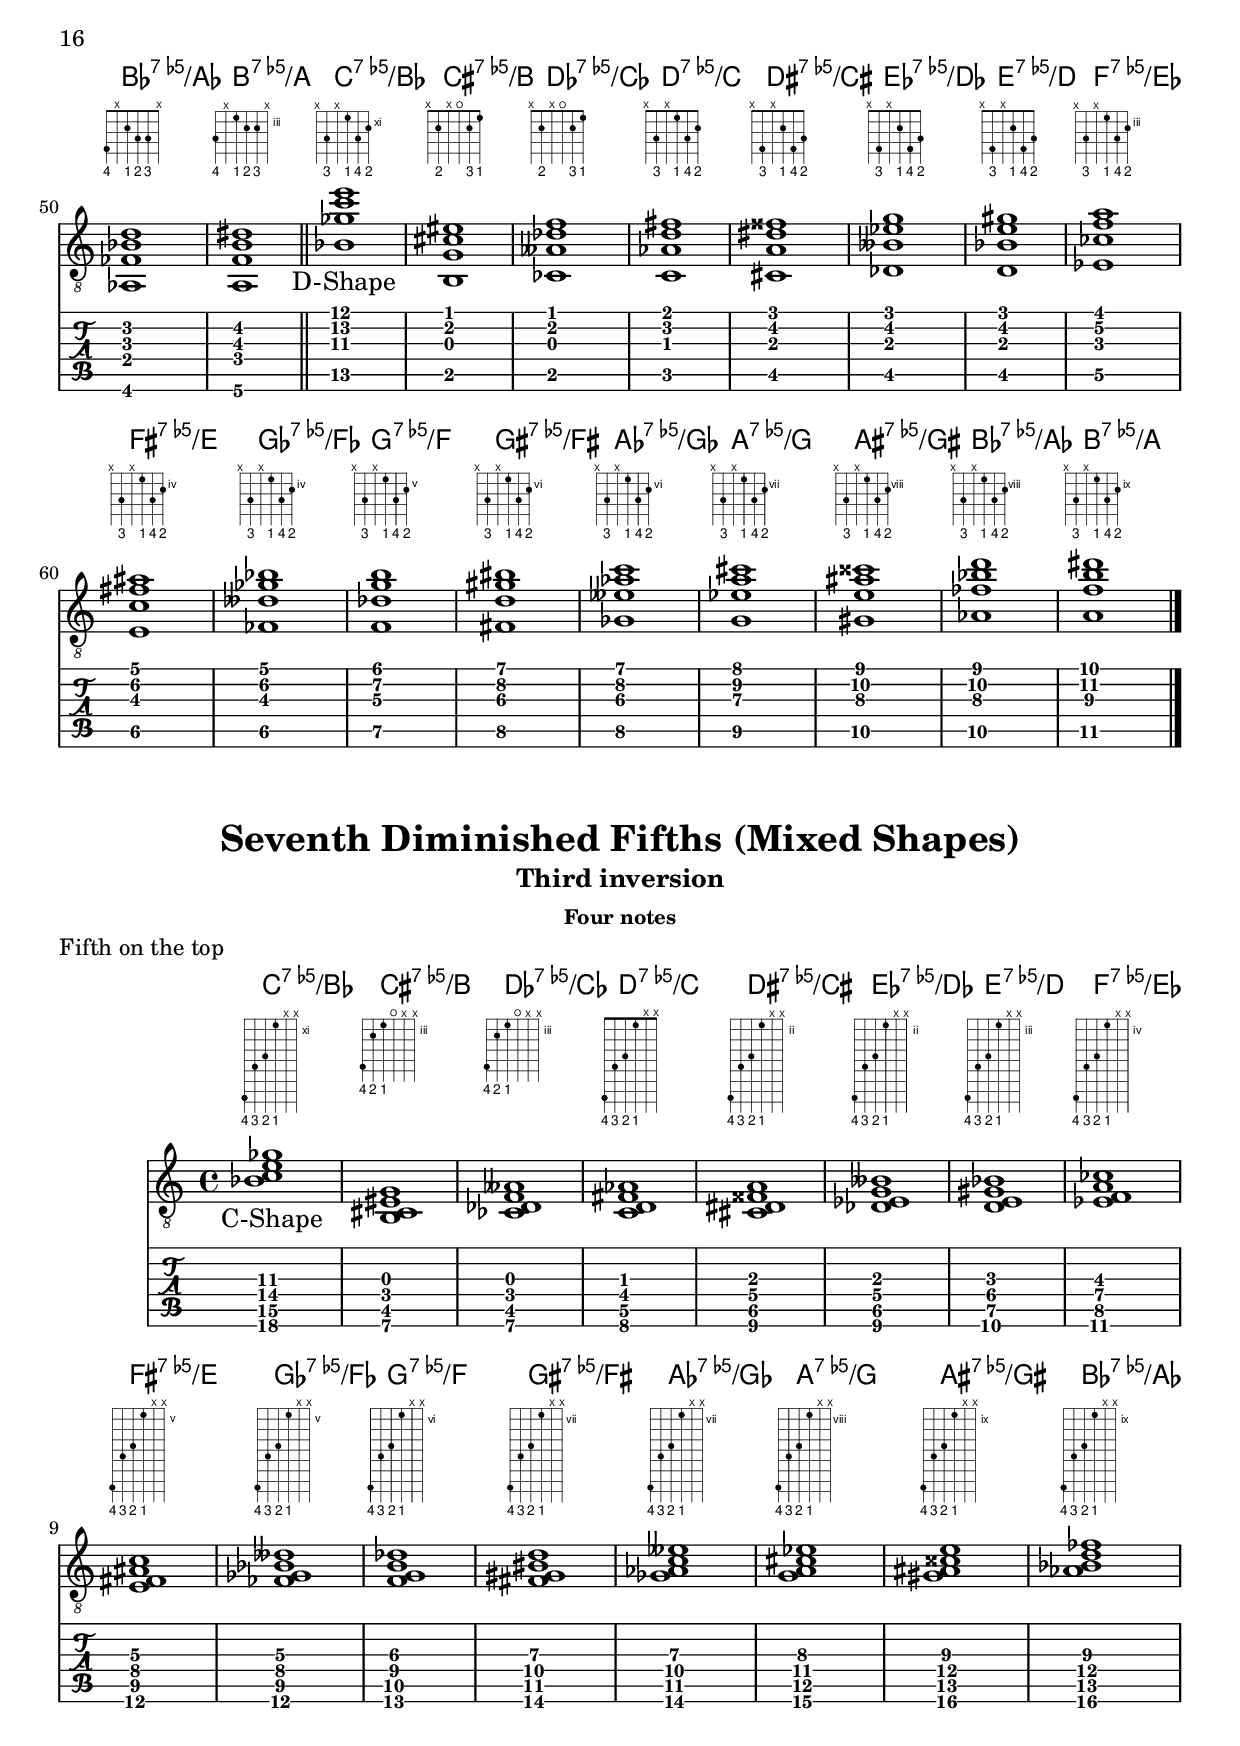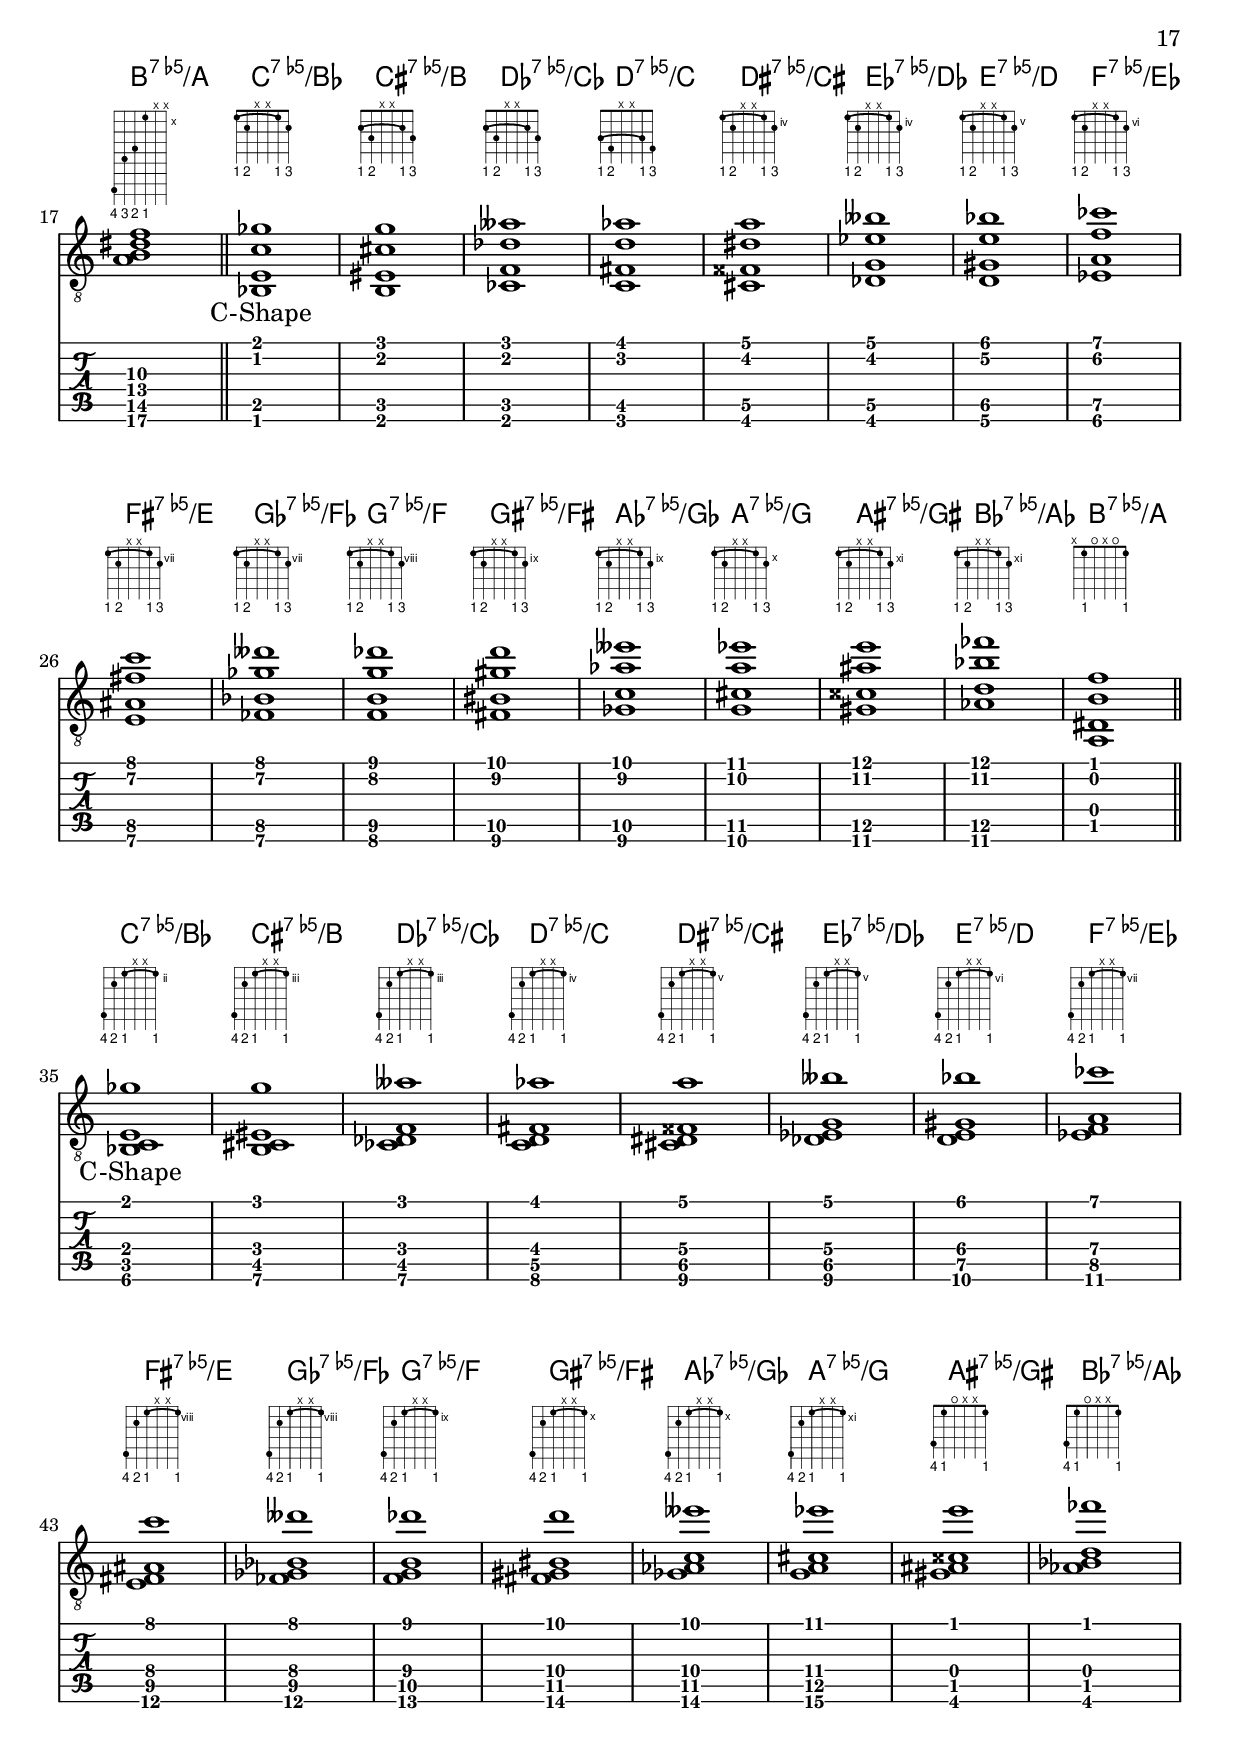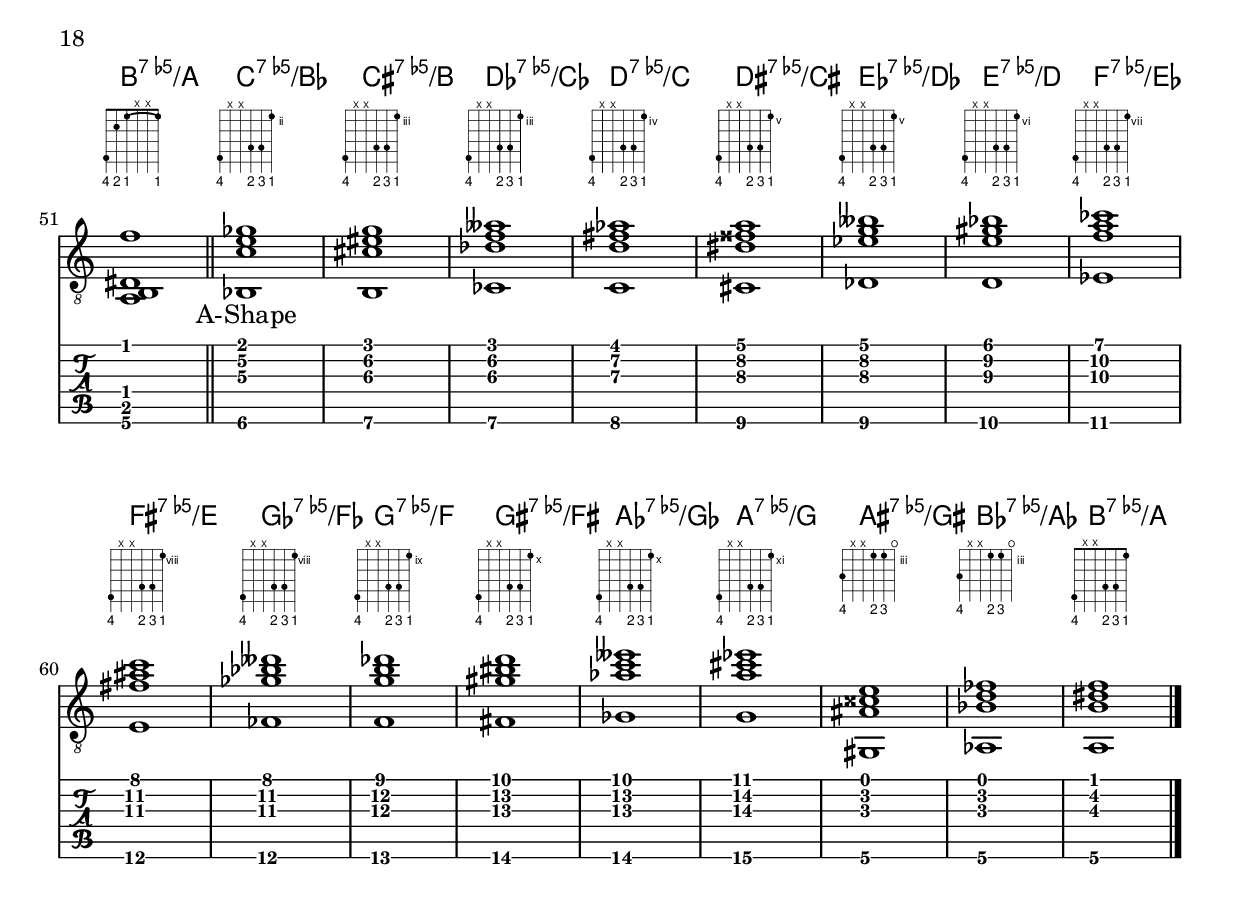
\version "2.19.15"
%\include "predefined-guitar-fretboards.ly"
\include "../c-shape.ly"
\include "../a-shape.ly"
\include "../g-shape.ly"
\include "../e-shape.ly"
\include "../d-shape.ly"
\include "../alt-shape.ly"

\layout {
   \context { %\Score
      %\override StringNumber.transparent = ##t
      \Voice
      \remove "New_fingering_engraver"
   }
}

\paper {
  print-all-headers = ##t
}

%%%%%%%%%%%%%%%%%%%%%%%%%%%%%%%%%%%%%%%%%%%%%%%%%
%%%%%% DOMINANT SEVENTH DIMINISHED FIFTHS %%%%%%%
%%%%%%%%%%%%%%%%%%%%%%%%%%%%%%%%%%%%%%%%%%%%%%%%%
seventhDiminishedFifthsRootPositionFourNotesThirdOnTopChordSymbols = \chordmode {
% * tetrads
% ** seventh diminished fifths
% *** root position
% **** four notes
% ***** third on the top
  %\aShape
  %\eShape 
  %\dShape
  \repeat unfold 3 {
    c1:7.5-
    cis1:7.5- 
    des1:7.5-
    d1:7.5-
    dis1:7.5- 
    es1:7.5-
    e1:7.5-
    f1:7.5-
    fis1:7.5- 
    ges1:7.5-
    g1:7.5-
    gis1:7.5- 
    as1:7.5-
    a1:7.5-
    ais1:7.5- 
    bes1:7.5-
    b1:7.5-
  }
}

seventhDiminishedFifthsRootPositionFourNotesThirdOnTopShapes = \lyricmode {
% * tetrads
% ** seventh diminished fifths
% *** root position
% **** four notes
% ***** third on the top
  A-Shape \repeat unfold 16 { \skip1 }
  E-Shape \repeat unfold 16 { \skip1 }
  D-Shape \repeat unfold 16 { \skip1 }
}

seventhDiminishedFifthsRootPositionFourNotesThirdOnTop = \chordmode {
% * tetrads
% ** seventh diminished fifths
% *** root position
% **** four notes
% ***** third on the top
  \aShape
  c,1:1.5-.7.10
  cis,1:1.5-.7.10
  des,1:1.5-.7.10
  d,1:1.5-.7.10
  dis,1:1.5-.7.10
  es,1:1.5-.7.10
  e,1:1.5-.7.10
  f,1:1.5-.7.10
  fis,1:1.5-.7.10
  ges,1:1.5-.7.10
  g,1:1.5-.7.10
  gis,1:1.5-.7.10
  as,1:1.5-.7.10
  a,,1:1.5-.7.10
  ais,,1:1.5-.7.10
  bes,,1:1.5-.7.10
  b,,1:1.5-.7.10
  \bar "||"
  \eShape
  c,1:1.5-.7.10
  cis,1:1.5-.7.10
  des,1:1.5-.7.10
  d,1:1.5-.7.10
  dis,1:1.5-.7.10
  es,1:1.5-.7.10
  e,,1:1.5-.7.10
  f,,1:1.5-.7.10
  fis,,1:1.5-.7.10
  ges,,1:1.5-.7.10
  g,,1:1.5-.7.10
  gis,,1:1.5-.7.10
  as,,1:1.5-.7.10
  a,,1:1.5-.7.10
  ais,,1:1.5-.7.10
  bes,,1:1.5-.7.10
  b,,1:1.5-.7.10
  \bar "||"
  \dShape
  c,1:1.5-.7.10
  cis,1:1.5-.7.10
  des,1:1.5-.7.10
  d,1:1.5-.7.10
  dis,1:1.5-.7.10
  es,1:1.5-.7.10
  e,1:1.5-.7.10
  f,1:1.5-.7.10
  fis,1:1.5-.7.10
  ges,1:1.5-.7.10
  g,1:1.5-.7.10
  gis,1:1.5-.7.10
  as,1:1.5-.7.10
  a,,1:1.5-.7.10
  ais,,1:1.5-.7.10
  bes,,1:1.5-.7.10
  b,,1:1.5-.7.10
  \bar "|."
}

seventhDiminishedFifthsRootPositionFourNotesFifthOnTopChordSymbols = \chordmode {
% * tetrads
% ** seventh diminished fifths
% *** root position
% **** four notes
% ***** 5th on the top
  %\cShape
  %\aShape
  %\eShape
  \repeat unfold 3 {
    c1:7.5-
    cis1:7.5- 
    des1:7.5-
    d1:7.5-
    dis1:7.5- 
    es1:7.5-
    e1:7.5-
    f1:7.5-
    fis1:7.5- 
    ges1:7.5-
    g1:7.5-
    gis1:7.5- 
    as1:7.5-
    a1:7.5-
    ais1:7.5- 
    bes1:7.5-
    b1:7.5-
  }
}

seventhDiminishedFifthsRootPositionFourNotesFifthOnTopShapes = \lyricmode {
% * tetrads
% ** seventh diminished fifths
% *** root position
% **** four notes
% ***** 5th on the top
  C-Shape \repeat unfold 16 { \skip1 }
  A-Shape \repeat unfold 16 { \skip1 }
  E-Shape \repeat unfold 16 { \skip1 }
}

seventhDiminishedFifthsRootPositionFourNotesFifthOnTop = \chordmode {
% * tetrads
% ** seventh diminished fifths
% *** root position
% **** four notes
% ***** 5th on the top
  \cShape
  c,1:1.3.7.12-
  cis,1:1.3.7.12-
  des,1:1.3.7.12-
  d,1:1.3.7.12-
  dis,1:1.3.7.12-
  es,1:1.3.7.12-
  e,1:1.3.7.12-
  f,1:1.3.7.12-
  fis,1:1.3.7.12-
  ges,1:1.3.7.12-
  g,1:1.3.7.12-
  gis,1:1.3.7.12-
  as,1:1.3.7.12-
  a,1:1.3.7.12-
  ais,,1:1.3.7.12-
  bes,,1:1.3.7.12-
  b,,1:1.3.7.12-
  \bar "||"
  \aShape
  c,1:1.7.10.12-
  cis,1:1.7.10.12-
  des,1:1.7.10.12-
  d,1:1.7.10.12-
  dis,1:1.7.10.12-
  es,1:1.7.10.12-
  e,1:1.7.10.12-
  f,1:1.7.10.12-
  fis,1:1.7.10.12-
  ges,1:1.7.10.12-
  g,1:1.7.10.12-
  gis,1:1.7.10.12-
  as,1:1.7.10.12-
  a,1:1.7.10.12-
  ais,,1:1.7.10.12-
  bes,,1:1.7.10.12-
  b,,1:1.7.10.12-
  \bar "||"
  \eShape
  c,1:1.7.10.12-
  cis,1:1.7.10.12-
  des,1:1.7.10.12-
  d,1:1.7.10.12-
  dis,1:1.7.10.12-
  es,1:1.7.10.12-
  e,1:1.7.10.12-
  f,,1:1.7.10.12-
  fis,,1:1.7.10.12-
  ges,,1:1.7.10.12-
  g,,1:1.7.10.12-
  gis,,1:1.7.10.12-
  as,,1:1.7.10.12-
  a,1:1.7.10.12-
  ais,,1:1.7.10.12-
  bes,,1:1.7.10.12-
  b,,1:1.7.10.12-
  \bar "|."
}

seventhDiminishedFifthsRootPositionFourNotesSeventhOnTopChordSymbols = \chordmode {
% * tetrads
% ** seventh diminished fifths
% *** root position
% **** four notes
% ***** 7th on the top
  %\cShape
  %\g-shape
  \repeat unfold 2 { 
    c1:7.5-
    cis1:7.5- 
    des1:7.5-
    d1:7.5-
    dis1:7.5- 
    es1:7.5-
    e1:7.5-
    f1:7.5-
    fis1:7.5- 
    ges1:7.5-
    g1:7.5-
    gis1:7.5- 
    as1:7.5-
    a1:7.5-
    ais1:7.5- 
    bes1:7.5-
    b1:7.5-
  }
}

seventhDiminishedFifthsRootPositionFourNotesSeventhOnTopShapes = \lyricmode {
% * tetrads
% ** seventh diminished fifths
% *** root position
% **** four notes
% ***** 7th on the top
  C-Shape \repeat unfold 16 { \skip1 }
  G-Shape \repeat unfold 16 { \skip1 }
}

seventhDiminishedFifthsRootPositionFourNotesSeventhOnTop = \chordmode {
% * tetrads
% ** seventh diminished fifths
% *** root position
% **** four notes
% ***** 7th on the top
  \cShape
  c,1:1.3.5-.7
  cis,1:1.3.5-.7
  des,1:1.3.5-.7
  d,1:1.3.5-.7
  dis,1:1.3.5-.7
  es,1:1.3.5-.7
  e,1:1.3.5-.7
  f,1:1.3.5-.7
  fis,1:1.3.5-.7
  ges,1:1.3.5-.7
  g,1:1.3.5-.7
  gis,1:1.3.5-.7
  as,1:1.3.5-.7
  a,1:1.3.5-.7
  ais,1:1.3.5-.7
  bes,1:1.3.5-.7
  b,1:1.3.5-.7
  \bar "||"
  \gShape
  c,1:1.10.12-.14
  cis,1:1.10.12-.14
  des,1:1.10.12-.14
  d,1:1.10.12-.14
  dis,1:1.10.12-.14
  es,1:1.10.12-.14
  e,1:1.10.12-.14
  f,1:1.10.12-.14
  fis,,1:1.10.12-.14
  ges,,1:1.10.12-.14
  g,,1:1.10.12-.14
  gis,,1:1.10.12-.14
  as,,1:1.10.12-.14
  a,,1:1.10.12-.14
  ais,,1:1.10.12-.14
  bes,,1:1.10.12-.14
  b,,1:1.10.12-.14
  \bar "|."
}

seventhDiminishedFifthsFirstInversionFourNotesRootOnTopChordSymbols = \chordmode {
% * tetrads
% ** seventh diminished fifths
% *** first inversion
% **** four notes
% ***** root on the top
  %\cShape
  %\eShape
  \repeat unfold 2 {
    c1:7.5-/e
    cis1:7.5-/eis 
    des1:7.5-/f
    d1:7.5-/fis
    dis1:7.5-/fisis
    es1:7.5-/g
    e1:7.5-/gis
    f1:7.5-/a
    fis1:7.5-/ais 
    ges1:7.5-/bes
    g1:7.5-/b
    gis1:7.5-/bis 
    as1:7.5-/c
    a1:7.5-/cis
    ais1:7.5-/cisis
    bes1:7.5-/d
    b1:7.5-/dis
  }
}

seventhDiminishedFifthsFirstInversionFourNotesRootOnTopShapes = \lyricmode {
% * tetrads
% ** seventh diminished fifths
% *** first inversion
% **** four notes
% ***** root on the top
  C-Shape \repeat unfold 16 { \skip1 }
  E-Shape \repeat unfold 16 { \skip1 }
}

seventhDiminishedFifthsFirstInversionFourNotesRootOnTop = \chordmode {
% * tetrads
% ** seventh diminished fifths
% *** first inversion
% **** four notes
% ***** root on the top
  \cShape
  c,1:3.5-.7.8^1
  cis,1:3.5-.7.8^1
  des,1:3.5-.7.8^1
  d,1:3.5-.7.8^1
  dis,1:3.5-.7.8^1
  es,1:3.5-.7.8^1
  e,1:3.5-.7.8^1
  f,1:3.5-.7.8^1
  fis,1:3.5-.7.8^1
  ges,1:3.5-.7.8^1
  g,1:3.5-.7.8^1
  gis,1:3.5-.7.8^1
  as,1:3.5-.7.8^1
  a,1:3.5-.7.8^1
  ais,1:3.5-.7.8^1
  bes,1:3.5-.7.8^1
  b,,1:3.5-.7.8^1
  \bar "||"
  \eShape
  c,1:3.12-.14.15^1
  cis,1:3.12-.14.15^1
  des,1:3.12-.14.15^1
  d,1:3.12-.14.15^1
  dis,1:3.12-.14.15^1
  es,1:3.12-.14.15^1
  e,,1:3.12-.14.15^1
  f,,1:3.12-.14.15^1
  fis,,1:3.12-.14.15^1
  ges,,1:3.12-.14.15^1
  g,,1:3.12-.14.15^1
  gis,,1:3.12-.14.15^1
  as,,1:3.12-.14.15^1
  a,,1:3.12-.14.15^1
  ais,,1:3.12-.14.15^1
  bes,,1:3.12-.14.15^1
  b,,1:3.12-.14.15^1
  \bar "|."
}

seventhDiminishedFifthsFirstInversionFourNotesThirdOnTopChordSymbols = \chordmode {
% * tetrads
% ** seventh diminished fifths
% *** first inversion
% **** four notes
% ***** 3rd on the top
  %\cShape
  c1:7.5-/e
  cis1:7.5-/eis 
  des1:7.5-/f
  d1:7.5-/fis
  dis1:7.5-/fisis
  es1:7.5-/g
  e1:7.5-/gis
  f1:7.5-/a
  fis1:7.5-/ais 
  ges1:7.5-/bes
  g1:7.5-/b
  gis1:7.5-/bis 
  as1:7.5-/c
  a1:7.5-/cis
  ais1:7.5-/cisis
  bes1:7.5-/d
  b1:7.5-/dis
}

seventhDiminishedFifthsFirstInversionFourNotesThirdOnTopShapes = \lyricmode {
% * tetrads
% ** seventh diminished fifths
% *** first inversion
% **** four notes
% ***** 3rd on the top
  C-Shape \repeat unfold 16 { \skip1 }
}

seventhDiminishedFifthsFirstInversionFourNotesThirdOnTop = \chordmode {
% * tetrads
% ** seventh diminished fifths
% *** first inversion
% **** four notes
% ***** 3rd on the top
  \cShape
  c,1:5-.7.8.10^1.3
  cis,1:5-.7.8.10^1.3
  des,1:5-.7.8.10^1.3
  d,1:5-.7.8.10^1.3
  dis,1:5-.7.8.10^1.3
  es,1:5-.7.8.10^1.3
  e,1:5-.7.8.10^1.3
  f,1:5-.7.8.10^1.3
  fis,1:5-.7.8.10^1.3
  ges,1:5-.7.8.10^1.3
  g,1:5-.7.8.10^1.3
  gis,1:5-.7.8.10^1.3
  as,1:5-.7.8.10^1.3
  a,1:5-.7.8.10^1.3
  ais,1:5-.7.8.10^1.3
  bes,1:5-.7.8.10^1.3
  b,,1:5-.7.8.10^1.3
  \bar "|."
}

seventhDiminishedFifthsFirstInversionFourNotesFifthOnTopChordSymbols = \chordmode {
% * tetrads
% ** seventh diminished fifths
% *** first inversion
% **** four notes
% ***** 5th on the top
  %\cShape
  %\cShape
  %\aShape
  %\gShape
  %\dShape
  \repeat unfold 5 {
    c1:7.5-/e
    cis1:7.5-/eis 
    des1:7.5-/f
    d1:7.5-/fis
    dis1:7.5-/fisis
    es1:7.5-/g
    e1:7.5-/gis
    f1:7.5-/a
    fis1:7.5-/ais 
    ges1:7.5-/bes
    g1:7.5-/b
    gis1:7.5-/bis 
    as1:7.5-/c
    a1:7.5-/cis
    ais1:7.5-/cisis
    bes1:7.5-/d
    b1:7.5-/dis
  }
}

seventhDiminishedFifthsFirstInversionFourNotesFifthOnTopShapes = \lyricmode {
% * tetrads
% ** seventh diminished fifths
% *** first inversion
% **** four notes
% ***** 5th on the top
  \repeat unfold 2 {
    C-Shape \repeat unfold 16 { \skip1 }
  }
  A-Shape \repeat unfold 16 { \skip1 }
  G-Shape \repeat unfold 16 { \skip1 }
  D-Shape \repeat unfold 16 { \skip1 }
}

seventhDiminishedFifthsFirstInversionFourNotesFifthOnTop = \chordmode {
% * tetrads
% ** seventh diminished fifths
% *** first inversion
% **** four notes
% ***** 5th on the top
  \cShape
  % c,,1:3.8.14.19-^1
  % cis,,1:3.8.14.19-^1
  % des,,1:3.8.14.19-^1
  % d,,1:3.8.14.19-^1
  % dis,,1:3.8.14.19-^1
  % es,,1:3.8.14.19-^1
  % e,,1:3.8.14.19-^1
  % f,,1:3.8.14.19-^1
  % fis,,1:3.8.14.19-^1
  % ges,,1:3.8.14.19-^1
  % g,,1:3.8.14.19-^1
  % gis,,1:3.8.14.19-^1
  % as,,1:3.8.14.19-^1
  % a,,1:3.8.14.19-^1
  % ais,,1:3.8.14.19-^1
  % bes,,1:3.8.14.19-^1
  % b,,1:3.8.14.19-^1
% due to a lilypond bug (lp issue 4433: false interpretation of 14 in chord mode) chord mode cannot be used here! All chords need to be defined in note mode.
  <e, c bes ges'>
  \transpose c cis { <e, c bes ges'> }
  \transpose c des { <e, c bes ges'> }
  \transpose c d { <e, c bes ges'> }
  \transpose c dis { <e, c bes ges'> }
  \transpose c es { <e, c bes ges'> }
  \transpose c e { <e, c bes ges'> }
  \transpose c f { <e, c bes ges'> }
  \transpose c fis { <e, c bes ges'> }
  \transpose c ges { <e, c bes ges'> }
  \transpose c g { <e, c bes ges'> }
  \transpose c gis { <e, c bes ges'> }
  \transpose c as { <e, c bes ges'> }
  \transpose c a { <e, c bes ges'> }
  \transpose c ais { <e, c bes ges'> }
  \transpose c bes { <e, c bes ges'> }
  \transpose c b { <e, c bes ges'> }
  \bar "||"
  \cShape
  c,1:3.7.8.12-^1
  cis,1:3.7.8.12-^1
  des,1:3.7.8.12-^1
  d,1:3.7.8.12-^1
  dis,1:3.7.8.12-^1
  es,1:3.7.8.12-^1
  e,1:3.7.8.12-^1
  f,1:3.7.8.12-^1
  fis,1:3.7.8.12-^1
  ges,1:3.7.8.12-^1
  g,1:3.7.8.12-^1
  gis,1:3.7.8.12-^1
  as,1:3.7.8.12-^1
  a,1:3.7.8.12-^1
  ais,1:3.7.8.12-^1
  bes,1:3.7.8.12-^1
  b,,1:3.7.8.12-^1
  \bar "||"
  \aShape
  c,1:3.7.8.12-^1
  cis,1:3.7.8.12-^1
  des,1:3.7.8.12-^1
  d,1:3.7.8.12-^1
  dis,1:3.7.8.12-^1
  es,1:3.7.8.12-^1
  e,1:3.7.8.12-^1
  f,1:3.7.8.12-^1
  fis,1:3.7.8.12-^1
  ges,1:3.7.8.12-^1
  g,,1:3.7.8.12-^1
  gis,,1:3.7.8.12-^1
  as,,1:3.7.8.12-^1
  a,,1:3.7.8.12-^1
  ais,,1:3.7.8.12-^1
  bes,,1:3.7.8.12-^1
  b,,1:3.7.8.12-^1
  \bar "||"
  \gShape
  c,1:3.7.8.12-^1
  cis,1:3.7.8.12-^1
  des,1:3.7.8.12-^1
  d,1:3.7.8.12-^1
  dis,1:3.7.8.12-^1
  es,1:3.7.8.12-^1
  e,1:3.7.8.12-^1
  f,1:3.7.8.12-^1
  fis,1:3.7.8.12-^1
  ges,1:3.7.8.12-^1
  g,,1:3.7.8.12-^1
  gis,,1:3.7.8.12-^1
  as,,1:3.7.8.12-^1
  a,,1:3.7.8.12-^1
  ais,,1:3.7.8.12-^1
  bes,,1:3.7.8.12-^1
  b,,1:3.7.8.12-^1
  \bar "||"
  \dShape
  c,1:3.7.8.12-^1
  cis,1:3.7.8.12-^1
  des,1:3.7.8.12-^1
  d,,1:3.7.8.12-^1
  dis,,1:3.7.8.12-^1
  es,,1:3.7.8.12-^1
  e,,1:3.7.8.12-^1
  f,,1:3.7.8.12-^1
  fis,,1:3.7.8.12-^1
  ges,,1:3.7.8.12-^1
  g,,1:3.7.8.12-^1
  gis,,1:3.7.8.12-^1
  as,,1:3.7.8.12-^1
  a,,1:3.7.8.12-^1
  ais,,1:3.7.8.12-^1
  bes,,1:3.7.8.12-^1
  b,,1:3.7.8.12-^1
  \bar "|."
}

seventhDiminishedFifthsFirstInversionFourNotesSeventhOnTopChordSymbols = \chordmode {
% * tetrads
% ** seventh diminished fifths
% *** first inversion
% **** four notes
% ***** seventh on the top
  %\gShape
  %\dShape
  \repeat unfold 2 {
    c1:7.5-/e
    cis1:7.5-/eis 
    des1:7.5-/f
    d1:7.5-/fis
    dis1:7.5-/fisis
    es1:7.5-/g
    e1:7.5-/gis
    f1:7.5-/a
    fis1:7.5-/ais 
    ges1:7.5-/bes
    g1:7.5-/b
    gis1:7.5-/bis 
    as1:7.5-/c
    a1:7.5-/cis
    ais1:7.5-/cisis
    bes1:7.5-/d
    b1:7.5-/dis
  }
}

seventhDiminishedFifthsFirstInversionFourNotesSeventhOnTopShapes = \lyricmode {
% * tetrads
% ** seventh diminished fifths
% *** first inversion
% **** four notes
% ***** seventh on the top
  \repeat unfold 1 {
    G-Shape \repeat unfold 16 { \skip1 }
  }
  D-Shape \repeat unfold 16 { \skip1 }
}

seventhDiminishedFifthsFirstInversionFourNotesSeventhOnTop = \chordmode {
% * tetrads
% ** seventh diminished fifths
% *** first inversion
% **** four notes
% ***** seventh on the top
  \gShape
  c,1:3.8.12-.14^1
  cis,1:3.8.12-.14^1
  des,1:3.8.12-.14^1
  d,1:3.8.12-.14^1
  dis,1:3.8.12-.14^1
  es,1:3.8.12-.14^1
  e,1:3.8.12-.14^1
  f,1:3.8.12-.14^1
  fis,1:3.8.12-.14^1
  ges,1:3.8.12-.14^1
  g,,1:3.8.12-.14^1
  gis,,1:3.8.12-.14^1
  as,,1:3.8.12-.14^1
  a,,1:3.8.12-.14^1
  ais,,1:3.8.12-.14^1
  bes,,1:3.8.12-.14^1
  b,,1:3.8.12-.14^1
  \bar "||"
  \dShape
  c,1:3.8.12-.14^1
  cis,1:3.8.12-.14^1
  des,1:3.8.12-.14^1
  d,,1:3.8.12-.14^1
  dis,,1:3.8.12-.14^1
  es,,1:3.8.12-.14^1
  e,,1:3.8.12-.14^1
  f,,1:3.8.12-.14^1
  fis,,1:3.8.12-.14^1
  ges,,1:3.8.12-.14^1
  g,,1:3.8.12-.14^1
  gis,,1:3.8.12-.14^1
  as,,1:3.8.12-.14^1
  a,,1:3.8.12-.14^1
  ais,,1:3.8.12-.14^1
  bes,,1:3.8.12-.14^1
  b,,1:3.8.12-.14^1
  \bar "|."
}


seventhDiminishedFifthsSecondInversionFourNotesRootOnTopChordSymbols = \chordmode {
% * tetrads
% ** seventh diminished fifths
% *** second inversion
% **** four notes
% ***** root on the top
  %\cShape
  %\cShape
  %\eShape
  \repeat unfold 3 {
    c1:7.5-/ges
    cis1:7.5-/g 
    des1:7.5-/ases
    d1:7.5-/as
    dis1:7.5-/a
    es1:7.5-/beses
    e1:7.5-/bes
    f1:7.5-/ces
    fis1:7.5-/c 
    ges1:7.5-/deses
    g1:7.5-/des
    gis1:7.5-/d 
    as1:7.5-/eses
    a1:7.5-/es
    ais1:7.5-/e
    bes1:7.5-/fes
    b1:7.5-/f
  }
}

seventhDiminishedFifthsSecondInversionFourNotesRootOnTopShapes = \lyricmode {
% * tetrads
% ** seventh diminished fifths
% *** second inversion
% **** four notes
% ***** root on the top
  \repeat unfold 2 {
    C-Shape \repeat unfold 16 { \skip1 }
  }
  E-Shape \repeat unfold 16 { \skip1 }
}

seventhDiminishedFifthsSecondInversionFourNotesRootOnTop = \chordmode {
% * tetrads
% ** seventh diminished fifths
% *** second inversion
% **** four notes
% ***** root on the top
  \cShape
  c,,1:5-.7.10.15^1.3
  cis,,1:5-.7.10.15^1.3
  des,,1:5-.7.10.15^1.3
  d,,1:5-.7.10.15^1.3
  dis,,1:5-.7.10.15^1.3
  es,,1:5-.7.10.15^1.3
  e,,1:5-.7.10.15^1.3
  f,,1:5-.7.10.15^1.3
  fis,,1:5-.7.10.15^1.3
  ges,,1:5-.7.10.15^1.3
  g,,1:5-.7.10.15^1.3
  gis,,1:5-.7.10.15^1.3
  as,,1:5-.7.10.15^1.3
  a,,1:5-.7.10.15^1.3
  ais,,1:5-.7.10.15^1.3
  bes,,1:5-.7.10.15^1.3
  b,,1:5-.7.10.15^1.3
  \bar "||"
  \cShape
  % c,,1:5-.10.14.15^1.3
  % cis,,1:5-.10.14.15^1.3
  % des,,1:5-.10.14.15^1.3
  % d,,1:5-.10.14.15^1.3
  % dis,,1:5-.10.14.15^1.3
  % es,,1:5-.10.14.15^1.3
  % e,,1:5-.10.14.15^1.3
  % f,,1:5-.10.14.15^1.3
  % fis,,1:5-.10.14.15^1.3
  % ges,,1:5-.10.14.15^1.3
  % g,,1:5-.10.14.15^1.3
  % gis,,1:5-.10.14.15^1.3
  % as,,1:5-.10.14.15^1.3
  % a,,1:5-.10.14.15^1.3
  % ais,,1:5-.10.14.15^1.3
  % bes,,1:5-.10.14.15^1.3
  % b,,,1:5-.10.14.15^1.3
  <ges, e bes c'>
  \transpose c cis { <ges, e bes c'> }
  \transpose c des { <ges, e bes c'> }
  \transpose c d { <ges, e bes c'> }
  \transpose c dis { <ges, e bes c'> }
  \transpose c es { <ges, e bes c'> }
  \transpose c e { <ges, e bes c'> }
  \transpose c f { <ges, e bes c'> }
  \transpose c fis { <ges, e bes c'> }
  \transpose c ges { <ges, e bes c'> }
  \transpose c g { <ges, e bes c'> }
  \transpose c gis { <ges, e bes c'> }
  \transpose c as { <ges, e bes c'> }
  \transpose c a { <ges, e bes c'> }
  \transpose c ais { <ges, e bes c'> }
  \transpose c bes { <ges, e bes c'> }
  \transpose c b, { <ges, e bes c'> }
% due to a lilypond bug (lp issue 4433: false interpretation of 14 in chord mode) chord mode cannot be used here! All chords need to be defined in note mode.
  \bar "||"
  \eShape
  c,1:5-.10.14.15^1.3
  cis,1:5-.10.14.15^1.3
  des,1:5-.10.14.15^1.3
  d,1:5-.10.14.15^1.3
  dis,1:5-.10.14.15^1.3
  es,1:5-.10.14.15^1.3
  e,,1:5-.10.14.15^1.3
  f,,1:5-.10.14.15^1.3
  fis,,1:5-.10.14.15^1.3
  ges,,1:5-.10.14.15^1.3
  g,,1:5-.10.14.15^1.3
  gis,,1:5-.10.14.15^1.3
  as,,1:5-.10.14.15^1.3
  a,,1:5-.10.14.15^1.3
  ais,,1:5-.10.14.15^1.3
  bes,,1:5-.10.14.15^1.3
  b,,1:5-.10.14.15^1.3
  \bar "|."
}

seventhDiminishedFifthsSecondInversionFourNotesThirdOnTopChordSymbols = \chordmode {
% * tetrads
% ** seventh diminished fifths
% *** second inversion
% **** four notes
% ***** third on the top
  %\cShape
  c1:7.5-/ges
  cis1:7.5-/g 
  des1:7.5-/ases
  d1:7.5-/as
  dis1:7.5-/a
  es1:7.5-/beses
  e1:7.5-/bes
  f1:7.5-/ces
  fis1:7.5-/c 
  ges1:7.5-/deses
  g1:7.5-/des
  gis1:7.5-/d 
  as1:7.5-/eses
  a1:7.5-/es
  ais1:7.5-/e
  bes1:7.5-/fes
  b1:7.5-/f
}

seventhDiminishedFifthsSecondInversionFourNotesThirdOnTopShapes = \lyricmode {
% * tetrads
% ** seventh diminished fifths
% *** second inversion
% **** four notes
% ***** third on the top
  C-Shape \repeat unfold 16 { \skip1 }
}

seventhDiminishedFifthsSecondInversionFourNotesThirdOnTop = \chordmode {
% * tetrads
% ** seventh diminished fifths
% *** second inversion
% **** four notes
% ***** third on the top
  \cShape
  % c,,1:5-.14.15.17^1.3
  % cis,,1:5-.14.15.17^1.3
  % des,,1:5-.14.15.17^1.3
  % d,,1:5-.14.15.17^1.3
  % dis,,1:5-.14.15.17^1.3
  % es,,1:5-.14.15.17^1.3
  % e,,1:5-.14.15.17^1.3
  % f,,1:5-.14.15.17^1.3
  % fis,,1:5-.14.15.17^1.3
  % ges,,1:5-.14.15.17^1.3
  % g,,1:5-.14.15.17^1.3
  % gis,,1:5-.14.15.17^1.3
  % as,,1:5-.14.15.17^1.3
  % a,,1:5-.14.15.17^1.3
  % ais,,1:5-.14.15.17^1.3
  % bes,,1:5-.14.15.17^1.3
  % b,,1:5-.14.15.17^1.3
% due to a lilypond bug (lp issue 4433: false interpretation of 14 in chord mode) chord mode cannot be used here! All chords need to be defined in note mode.
  <g, bes c' e'>
  \transpose c cis { <g, bes c' e'> }
  \transpose c des { <g, bes c' e'> }
  \transpose c d { <g, bes c' e'> }
  \transpose c dis { <g, bes c' e'> }
  \transpose c es { <g, bes c' e'> }
  \transpose c e { <g, bes c' e'> }
  \transpose c f { <g, bes c' e'> }
  \transpose c fis { <g, bes c' e'> }
  \transpose c ges { <g, bes c' e'> }
  \transpose c g { <g, bes c' e'> }
  \transpose c gis { <g, bes c' e'> }
  \transpose c as { <g, bes c' e'> }
  \transpose c a { <g, bes c' e'> }
  \transpose c ais { <g, bes c' e'> }
  \transpose c bes { <g, bes c' e'> }
  \transpose c b { <g, bes c' e'> }
  \bar "|."
}

seventhDiminishedFifthsSecondInversionFourNotesSeventhOnTopChordSymbols = \chordmode {
% * tetrads
% ** seventh diminished fifths
% *** second inversion
% **** four notes
% ***** 7th on the top
  %\cShape
  %\aShape
  %\gShape
  %\eShape
  \repeat unfold 4 {
    c1:7.5-/ges
    cis1:7.5-/g 
    des1:7.5-/ases
    d1:7.5-/as
    dis1:7.5-/a
    es1:7.5-/beses
    e1:7.5-/bes
    f1:7.5-/ces
    fis1:7.5-/c 
    ges1:7.5-/deses
    g1:7.5-/des
    gis1:7.5-/d 
    as1:7.5-/eses
    a1:7.5-/es
    ais1:7.5-/e
    bes1:7.5-/fes
    b1:7.5-/f
  }
}

seventhDiminishedFifthsSecondInversionFourNotesSeventhOnTopShapes = \lyricmode {
% * tetrads
% ** seventh diminished fifths
% *** second inversion
% **** four notes
% ***** 7th on the top
  C-Shape \repeat unfold 16 { \skip1 }
  A-Shape \repeat unfold 16 { \skip1 }
  G-Shape \repeat unfold 16 { \skip1 }
  E-Shape \repeat unfold 16 { \skip1 }
}

seventhDiminishedFifthsSecondInversionFourNotesSeventhOnTop = \chordmode {
% * tetrads
% ** seventh diminished fifths
% *** second inversion
% **** four notes
% ***** 7th on the top
  \cShape
  % c,,1:5-.8.10.14^1.3
  % cis,,1:5-.8.10.14^1.3
  % des,,1:5-.8.10.14^1.3
  % d,,1:5-.8.10.14^1.3
  % dis,,1:5-.8.10.14^1.3
  % es,,1:5-.8.10.14^1.3
  % e,,1:5-.8.10.14^1.3
  % f,,1:5-.8.10.14^1.3
  % fis,,1:5-.8.10.14^1.3
  % ges,,1:5-.8.10.14^1.3
  % g,,1:5-.8.10.14^1.3
  % gis,,1:5-.8.10.14^1.3
  % as,,1:5-.8.10.14^1.3
  % a,,1:5-.8.10.14^1.3
  % ais,,1:5-.8.10.14^1.3
  % bes,,1:5-.8.10.14^1.3
  % b,,,1:5-.8.10.14^1.3
% due to a lilypond bug (lp issue 4433: false interpretation of 14 in chord mode) chord mode cannot be used here! All chords need to be defined in note mode.
  <ges, c e bes>
  \transpose c cis { <ges, c e bes> }
  \transpose c des { <ges, c e bes> }
  \transpose c d { <ges, c e bes> }
  \transpose c dis { <ges, c e bes> }
  \transpose c es { <ges, c e bes> }
  \transpose c e { <ges, c e bes> }
  \transpose c f { <ges, c e bes> }
  \transpose c fis { <ges, c e bes> }
  \transpose c ges { <ges, c e bes> }
  \transpose c g { <ges, c e bes> }
  \transpose c gis { <ges, c e bes> }
  \transpose c as { <ges, c e bes> }
  \transpose c a { <ges, c e bes> }
  \transpose c ais { <ges, c e bes> }
  \transpose c bes { <ges, c e bes> }
  \transpose c b, { <ges, c e bes> }
  \bar "||"
  \aShape
  c,1:5-.8.10.14^1.3
  cis,1:5-.8.10.14^1.3
  des,1:5-.8.10.14^1.3
  d,1:5-.8.10.14^1.3
  dis,1:5-.8.10.14^1.3
  es,1:5-.8.10.14^1.3
  e,1:5-.8.10.14^1.3
  f,1:5-.8.10.14^1.3
  fis,1:5-.8.10.14^1.3
  ges,1:5-.8.10.14^1.3
  g,1:5-.8.10.14^1.3
  gis,,1:5-.8.10.14^1.3
  as,,1:5-.8.10.14^1.3
  a,,1:5-.8.10.14^1.3
  ais,,1:5-.8.10.14^1.3
  bes,,1:5-.8.10.14^1.3
  b,,1:5-.8.10.14^1.3
  \bar "||"
  \gShape
  c,1:5-.8.10.14^1.3
  cis,1:5-.8.10.14^1.3
  des,1:5-.8.10.14^1.3
  d,1:5-.8.10.14^1.3
  dis,1:5-.8.10.14^1.3
  es,1:5-.8.10.14^1.3
  e,1:5-.8.10.14^1.3
  f,1:5-.8.10.14^1.3
  fis,1:5-.8.10.14^1.3
  ges,1:5-.8.10.14^1.3
  g,1:5-.8.10.14^1.3
  gis,,1:5-.8.10.14^1.3
  as,,1:5-.8.10.14^1.3
  a,,1:5-.8.10.14^1.3
  ais,,1:5-.8.10.14^1.3
  bes,,1:5-.8.10.14^1.3
  b,,1:5-.8.10.14^1.3
  \bar "||"
  \eShape
  c,1:5-.8.10.14^1.3
  cis,1:5-.8.10.14^1.3
  des,1:5-.8.10.14^1.3
  d,1:5-.8.10.14^1.3
  dis,1:5-.8.10.14^1.3
  es,1:5-.8.10.14^1.3
  e,1:5-.8.10.14^1.3
  f,,1:5-.8.10.14^1.3
  fis,,1:5-.8.10.14^1.3
  ges,,1:5-.8.10.14^1.3
  g,,1:5-.8.10.14^1.3
  gis,,1:5-.8.10.14^1.3
  as,,1:5-.8.10.14^1.3
  a,,1:5-.8.10.14^1.3
  ais,,1:5-.8.10.14^1.3
  bes,,1:5-.8.10.14^1.3
  b,,1:5-.8.10.14^1.3
  \bar "|."
}


seventhDiminishedFifthsThirdInversionFourNotesRootOnTopChordSymbols = \chordmode {
% * tetrads
% ** seventh diminished fifths
% *** third inversion
% **** four notes
% ***** root on the top
  %\cShape
  %\gShape
  %\eShape
  \repeat unfold 3 {
    c1:7.5-/bes
    cis1:7.5-/b 
    des1:7.5-/ces
    d1:7.5-/c
    dis1:7.5-/cis
    es1:7.5-/des
    e1:7.5-/d
    f1:7.5-/es
    fis1:7.5-/e 
    ges1:7.5-/fes
    g1:7.5-/f
    gis1:7.5-/fis 
    as1:7.5-/ges
    a1:7.5-/g
    ais1:7.5-/gis
    bes1:7.5-/as
    b1:7.5-/a
  }
}

seventhDiminishedFifthsThirdInversionFourNotesRootOnTopShapes = \lyricmode {
% * tetrads
% ** seventh diminished fifths
% *** third inversion
% **** four notes
% ***** root on the top
  C-Shape \repeat unfold 16 { \skip1 }
  G-Shape \repeat unfold 16 { \skip1 }
  E-Shape \repeat unfold 16 { \skip1 }
}

seventhDiminishedFifthsThirdInversionFourNotesRootOnTop = \chordmode {
% * tetrads
% ** seventh diminished fifths
% *** third inversion
% **** four notes
% ***** root on the top
  \cShape
  c,1:7.10.12-.15^1.3.5-
  cis,,1:7.10.12-.15^1.3.5-
  des,,1:7.10.12-.15^1.3.5-
  d,,1:7.10.12-.15^1.3.5-
  dis,,1:7.10.12-.15^1.3.5-
  es,,1:7.10.12-.15^1.3.5-
  e,,1:7.10.12-.15^1.3.5-
  f,,1:7.10.12-.15^1.3.5-
  fis,,1:7.10.12-.15^1.3.5-
  ges,,1:7.10.12-.15^1.3.5-
  g,,1:7.10.12-.15^1.3.5-
  gis,,1:7.10.12-.15^1.3.5-
  as,,1:7.10.12-.15^1.3.5-
  a,,1:7.10.12-.15^1.3.5-
  ais,,1:7.10.12-.15^1.3.5-
  bes,,1:7.10.12-.15^1.3.5-
  b,,1:7.10.12-.15^1.3.5-
  \bar "||"
  \gShape
  c,,1:7.10.12-.15^1.3.5-
  cis,,1:7.10.12-.15^1.3.5-
  des,,1:7.10.12-.15^1.3.5-
  d,,1:7.10.12-.15^1.3.5-
  dis,,1:7.10.12-.15^1.3.5-
  es,,1:7.10.12-.15^1.3.5-
  e,,1:7.10.12-.15^1.3.5-
  f,,1:7.10.12-.15^1.3.5-
  fis,,1:7.10.12-.15^1.3.5-
  ges,,1:7.10.12-.15^1.3.5-
  g,,1:7.10.12-.15^1.3.5-
  gis,,,1:7.10.12-.15^1.3.5-
  as,,,1:7.10.12-.15^1.3.5-
  a,,,1:7.10.12-.15^1.3.5-
  ais,,,1:7.10.12-.15^1.3.5-
  bes,,,1:7.10.12-.15^1.3.5-
  b,,,1:7.10.12-.15^1.3.5-
  \bar "||"
  \eShape
  c,1:7.10.12-.15^1.3.5-
  cis,1:7.10.12-.15^1.3.5-
  des,1:7.10.12-.15^1.3.5-
  d,1:7.10.12-.15^1.3.5-
  dis,1:7.10.12-.15^1.3.5-
  es,1:7.10.12-.15^1.3.5-
  e,1:7.10.12-.15^1.3.5-
  f,,1:7.10.12-.15^1.3.5-
  fis,,1:7.10.12-.15^1.3.5-
  ges,,1:7.10.12-.15^1.3.5-
  g,,1:7.10.12-.15^1.3.5-
  gis,,1:7.10.12-.15^1.3.5-
  as,,1:7.10.12-.15^1.3.5-
  a,,1:7.10.12-.15^1.3.5-
  ais,,1:7.10.12-.15^1.3.5-
  bes,,1:7.10.12-.15^1.3.5-
  b,,1:7.10.12-.15^1.3.5-
  \bar "|."
}

seventhDiminishedFifthsThirdInversionFourNotesThirdOnTopChordSymbols = \chordmode {
% * tetrads
% ** seventh diminished fifths
% *** third inversion
% **** four notes
% ***** third on the top
  %\cShape
  %\aShape
  %\gShape
  %\dShape
  \repeat unfold 4 {
    c1:7.5-/bes
    cis1:7.5-/b 
    des1:7.5-/ces
    d1:7.5-/c
    dis1:7.5-/cis
    es1:7.5-/des
    e1:7.5-/d
    f1:7.5-/es
    fis1:7.5-/e 
    ges1:7.5-/fes
    g1:7.5-/f
    gis1:7.5-/fis 
    as1:7.5-/ges
    a1:7.5-/g
    ais1:7.5-/gis
    bes1:7.5-/as
    b1:7.5-/a
  }
}

seventhDiminishedFifthsThirdInversionFourNotesThirdOnTopShapes = \lyricmode {
% * tetrads
% ** seventh diminished fifths
% *** third inversion
% **** four notes
% ***** third on the top
  C-Shape \repeat unfold 16 { \skip1 }
  A-Shape \repeat unfold 16 { \skip1 }
  G-Shape \repeat unfold 16 { \skip1 }
  D-Shape \repeat unfold 16 { \skip1 }
}

seventhDiminishedFifthsThirdInversionFourNotesThirdOnTop = \chordmode {
% * tetrads
% ** seventh diminished fifths
% *** third inversion
% **** four notes
% ***** third on the top
  \cShape
  c,1:7.12-.15.17^1.3.5-
  cis,,1:7.12-.15.17^1.3.5-
  des,,1:7.12-.15.17^1.3.5-
  d,,1:7.12-.15.17^1.3.5-
  dis,,1:7.12-.15.17^1.3.5-
  es,,1:7.12-.15.17^1.3.5-
  e,,1:7.12-.15.17^1.3.5-
  f,,1:7.12-.15.17^1.3.5-
  fis,,1:7.12-.15.17^1.3.5-
  ges,,1:7.12-.15.17^1.3.5-
  g,,1:7.12-.15.17^1.3.5-
  gis,,1:7.12-.15.17^1.3.5-
  as,,1:7.12-.15.17^1.3.5-
  a,,1:7.12-.15.17^1.3.5-
  ais,,1:7.12-.15.17^1.3.5-
  bes,,1:7.12-.15.17^1.3.5-
  b,,1:7.12-.15.17^1.3.5-
  \bar "||"
  \aShape
  c,,1:7.12-.15.17^1.3.5-
  cis,,1:7.12-.15.17^1.3.5-
  des,,1:7.12-.15.17^1.3.5-
  d,,1:7.12-.15.17^1.3.5-
  dis,,1:7.12-.15.17^1.3.5-
  es,,1:7.12-.15.17^1.3.5-
  e,,1:7.12-.15.17^1.3.5-
  f,,1:7.12-.15.17^1.3.5-
  fis,,1:7.12-.15.17^1.3.5-
  ges,,1:7.12-.15.17^1.3.5-
  g,,1:7.12-.15.17^1.3.5-
  gis,,,1:7.12-.15.17^1.3.5-
  as,,,1:7.12-.15.17^1.3.5-
  a,,,1:7.12-.15.17^1.3.5-
  ais,,,1:7.12-.15.17^1.3.5-
  bes,,,1:7.12-.15.17^1.3.5-
  b,,,1:7.12-.15.17^1.3.5-
  \bar "||"
  \gShape
  c,,1:7.12-.15.17^1.3.5-
  cis,,1:7.12-.15.17^1.3.5-
  des,,1:7.12-.15.17^1.3.5-
  d,,1:7.12-.15.17^1.3.5-
  dis,,1:7.12-.15.17^1.3.5-
  es,,1:7.12-.15.17^1.3.5-
  e,,1:7.12-.15.17^1.3.5-
  f,,1:7.12-.15.17^1.3.5-
  fis,,1:7.12-.15.17^1.3.5-
  ges,,1:7.12-.15.17^1.3.5-
  g,,1:7.12-.15.17^1.3.5-
  gis,,,1:7.12-.15.17^1.3.5-
  as,,,1:7.12-.15.17^1.3.5-
  a,,,1:7.12-.15.17^1.3.5-
  ais,,,1:7.12-.15.17^1.3.5-
  bes,,,1:7.12-.15.17^1.3.5-
  b,,,1:7.12-.15.17^1.3.5-
  \bar "||"
  \dShape
  c,1:7.12-.15.17^1.3.5-
  cis,,1:7.12-.15.17^1.3.5-
  des,,1:7.12-.15.17^1.3.5-
  d,,1:7.12-.15.17^1.3.5-
  dis,,1:7.12-.15.17^1.3.5-
  es,,1:7.12-.15.17^1.3.5-
  e,,1:7.12-.15.17^1.3.5-
  f,,1:7.12-.15.17^1.3.5-
  fis,,1:7.12-.15.17^1.3.5-
  ges,,1:7.12-.15.17^1.3.5-
  g,,1:7.12-.15.17^1.3.5-
  gis,,1:7.12-.15.17^1.3.5-
  as,,1:7.12-.15.17^1.3.5-
  a,,1:7.12-.15.17^1.3.5-
  ais,,1:7.12-.15.17^1.3.5-
  bes,,1:7.12-.15.17^1.3.5-
  b,,1:7.12-.15.17^1.3.5-
  \bar "|."
}


seventhDiminishedFifthsThirdInversionFourNotesFifthOnTopChordSymbols = \chordmode {
% * tetrads
% ** seventh diminished fifths
% *** third inversion
% **** four notes
% ***** 5th on the top
  %\cShape
  %\cShape
  %\cShape
  %\aShape
  \repeat unfold 4 {
    c1:7.5-/bes
    cis1:7.5-/b 
    des1:7.5-/ces
    d1:7.5-/c
    dis1:7.5-/cis
    es1:7.5-/des
    e1:7.5-/d
    f1:7.5-/es
    fis1:7.5-/e 
    ges1:7.5-/fes
    g1:7.5-/f
    gis1:7.5-/fis 
    as1:7.5-/ges
    a1:7.5-/g
    ais1:7.5-/gis
    bes1:7.5-/as
    b1:7.5-/a
  }
}

seventhDiminishedFifthsThirdInversionFourNotesFifthOnTopShapes = \lyricmode {
% * tetrads
% ** seventh diminished fifths
% *** third inversion
% **** four notes
% ***** 5th on the top
  \repeat unfold 3 {
    C-Shape \repeat unfold 16 { \skip1 }
  }
  A-Shape \repeat unfold 16 { \skip1 }
}

seventhDiminishedFifthsThirdInversionFourNotesFifthOnTop = \chordmode {
% * tetrads
% ** seventh diminished fifths
% *** third inversion
% **** four notes
% ***** 5th on the top
  \cShape
  c,1:7.8.10.12-^1.3.5-
  cis,,1:7.8.10.12-^1.3.5-
  des,,1:7.8.10.12-^1.3.5-
  d,,1:7.8.10.12-^1.3.5-
  dis,,1:7.8.10.12-^1.3.5-
  es,,1:7.8.10.12-^1.3.5-
  e,,1:7.8.10.12-^1.3.5-
  f,,1:7.8.10.12-^1.3.5-
  fis,,1:7.8.10.12-^1.3.5-
  ges,,1:7.8.10.12-^1.3.5-
  g,,1:7.8.10.12-^1.3.5-
  gis,,1:7.8.10.12-^1.3.5-
  as,,1:7.8.10.12-^1.3.5-
  a,,1:7.8.10.12-^1.3.5-
  ais,,1:7.8.10.12-^1.3.5-
  bes,,1:7.8.10.12-^1.3.5-
  b,,1:7.8.10.12-^1.3.5-
  \bar "||"
  \cShape
  c,,1:7.10.15.19-^1.3.5-
  cis,,1:7.10.15.19-^1.3.5-
  des,,1:7.10.15.19-^1.3.5-
  d,,1:7.10.15.19-^1.3.5-
  dis,,1:7.10.15.19-^1.3.5-
  es,,1:7.10.15.19-^1.3.5-
  e,,1:7.10.15.19-^1.3.5-
  f,,1:7.10.15.19-^1.3.5-
  fis,,1:7.10.15.19-^1.3.5-
  ges,,1:7.10.15.19-^1.3.5-
  g,,1:7.10.15.19-^1.3.5-
  gis,,1:7.10.15.19-^1.3.5-
  as,,1:7.10.15.19-^1.3.5-
  a,,1:7.10.15.19-^1.3.5-
  ais,,1:7.10.15.19-^1.3.5-
  bes,,1:7.10.15.19-^1.3.5-
  b,,,1:7.10.15.19-^1.3.5-
  \bar "||"
  \cShape
  c,,1:7.8.10.19-^1.3.5-
  cis,,1:7.8.10.19-^1.3.5-
  des,,1:7.8.10.19-^1.3.5-
  d,,1:7.8.10.19-^1.3.5-
  dis,,1:7.8.10.19-^1.3.5-
  es,,1:7.8.10.19-^1.3.5-
  e,,1:7.8.10.19-^1.3.5-
  f,,1:7.8.10.19-^1.3.5-
  fis,,1:7.8.10.19-^1.3.5-
  ges,,1:7.8.10.19-^1.3.5-
  g,,1:7.8.10.19-^1.3.5-
  gis,,1:7.8.10.19-^1.3.5-
  as,,1:7.8.10.19-^1.3.5-
  a,,1:7.8.10.19-^1.3.5-
  ais,,1:7.8.10.19-^1.3.5-
  bes,,1:7.8.10.19-^1.3.5-
  b,,,1:7.8.10.19-^1.3.5-
  \bar "||"
  \aShape
  c,,1:7.15.17.19-^1.3.5-
  cis,,1:7.15.17.19-^1.3.5-
  des,,1:7.15.17.19-^1.3.5-
  d,,1:7.15.17.19-^1.3.5-
  dis,,1:7.15.17.19-^1.3.5-
  es,,1:7.15.17.19-^1.3.5-
  e,,1:7.15.17.19-^1.3.5-
  f,,1:7.15.17.19-^1.3.5-
  fis,,1:7.15.17.19-^1.3.5-
  ges,,1:7.15.17.19-^1.3.5-
  g,,1:7.15.17.19-^1.3.5-
  gis,,1:7.15.17.19-^1.3.5-
  as,,1:7.15.17.19-^1.3.5-
  a,,1:7.15.17.19-^1.3.5-
  ais,,,1:7.15.17.19-^1.3.5-
  bes,,,1:7.15.17.19-^1.3.5-
  b,,,1:7.15.17.19-^1.3.5-
  \bar "|."
}

%%%%%%%%%%%%%%%%%%%%%%%%%%%%%%%%%%%%%%%%%%%%%%%%%%
%%%%%%%%%%%%%%% SCORE DEFINITIONS %%%%%%%%%%%%%%%%
%%%%%%%%%%%%%%%%%%%%%%%%%%%%%%%%%%%%%%%%%%%%%%%%%%
%%{
  \score {
    <<
      \new ChordNames {
        \seventhDiminishedFifthsRootPositionFourNotesThirdOnTopChordSymbols
      }
      \new FretBoards {
        \seventhDiminishedFifthsRootPositionFourNotesThirdOnTop
      }
      \new Voice = "seventhdiminishedfifths" {
        \clef "treble_8"
        \seventhDiminishedFifthsRootPositionFourNotesThirdOnTop
      }
      \new Lyrics \lyricsto "seventhdiminishedfifths" {
        \seventhDiminishedFifthsRootPositionFourNotesThirdOnTopShapes
      }
      \new TabStaff {
        \seventhDiminishedFifthsRootPositionFourNotesThirdOnTop
      }
    >>
    \header {
      title = "Seventh Diminished Fifths (Mixed Shapes)"
      subtitle = "Root position"
      subsubtitle = "Four notes"
      piece = "Third on the top"
    }
  }
%}
%%{
  \score {
    <<
      \new ChordNames {
        \seventhDiminishedFifthsRootPositionFourNotesFifthOnTopChordSymbols
      }
      \new FretBoards {
        \seventhDiminishedFifthsRootPositionFourNotesFifthOnTop
      }
      \new Voice = "seventhdiminishedfifths" {
        \clef "treble_8"
        \seventhDiminishedFifthsRootPositionFourNotesFifthOnTop
      }
      \new Lyrics \lyricsto "seventhdiminishedfifths" {
        \seventhDiminishedFifthsRootPositionFourNotesFifthOnTopShapes
      }
      \new TabStaff {
        \seventhDiminishedFifthsRootPositionFourNotesFifthOnTop
      }
    >>
    \header {
      title = "Seventh Diminished Fifths (Mixed Shapes)"
      subtitle = "Root position"
      subsubtitle = "Four notes"
      piece = "Fifth on the top"
    }
  }
%}
%%{
  \score {
    <<
      \new ChordNames {
        \seventhDiminishedFifthsRootPositionFourNotesSeventhOnTopChordSymbols
      }
      \new FretBoards {
        \seventhDiminishedFifthsRootPositionFourNotesSeventhOnTop
      }
      \new Voice = "seventhdiminishedfifths" {
        \clef "treble_8"
        \seventhDiminishedFifthsRootPositionFourNotesSeventhOnTop
      }
      \new Lyrics \lyricsto "seventhdiminishedfifths" {
        \seventhDiminishedFifthsRootPositionFourNotesSeventhOnTopShapes
      }
      \new TabStaff {
        \seventhDiminishedFifthsRootPositionFourNotesSeventhOnTop
      }
    >>
    \header {
      title = "Seventh Diminished Fifths (Mixed Shapes)"
      subtitle = "Root position"
      subsubtitle = "Four notes"
      piece = "7th on the top"
    }
  }
%}
%%{
  \score {
    <<
      \new ChordNames {
        \seventhDiminishedFifthsFirstInversionFourNotesRootOnTopChordSymbols
      }
      \new FretBoards {
        \seventhDiminishedFifthsFirstInversionFourNotesRootOnTop
      }
      \new Voice = "seventhdiminishedfifths" {
        \clef "treble_8"
        \seventhDiminishedFifthsFirstInversionFourNotesRootOnTop
      }
      \new Lyrics \lyricsto "seventhdiminishedfifths" {
        \seventhDiminishedFifthsFirstInversionFourNotesRootOnTopShapes
      }
      \new TabStaff {
        \seventhDiminishedFifthsFirstInversionFourNotesRootOnTop
      }
    >>
    \header {
      title = "Seventh Diminished Fifths (Mixed Shapes)"
      subtitle = "First inversion"
      subsubtitle = "Four notes"
      piece = "Root on the top"
    }
  }
%}
%%{
  \score {
    <<
      \new ChordNames {
        \seventhDiminishedFifthsFirstInversionFourNotesThirdOnTopChordSymbols
      }
      \new FretBoards {
        \seventhDiminishedFifthsFirstInversionFourNotesThirdOnTop
      }
      \new Voice = "seventhdiminishedfifths" {
        \clef "treble_8"
        \seventhDiminishedFifthsFirstInversionFourNotesThirdOnTop
      }
      \new Lyrics \lyricsto "seventhdiminishedfifths" {
        \seventhDiminishedFifthsFirstInversionFourNotesThirdOnTopShapes
      }
      \new TabStaff {
        \seventhDiminishedFifthsFirstInversionFourNotesThirdOnTop
      }
    >>
    \header {
      title = "Seventh Diminished Fifths (Mixed Shapes)"
      subtitle = "First inversion"
      subsubtitle = "Four notes"
      piece = "3rd on the top"
    }
  }
%}
%%{
  \score {
    <<
      \new ChordNames {
        \seventhDiminishedFifthsFirstInversionFourNotesFifthOnTopChordSymbols
      }
      \new FretBoards {
        \seventhDiminishedFifthsFirstInversionFourNotesFifthOnTop
      }
      \new Voice = "seventhdiminishedfifths" {
        \clef "treble_8"
        \seventhDiminishedFifthsFirstInversionFourNotesFifthOnTop
      }
      \new Lyrics \lyricsto "seventhdiminishedfifths" {
        \seventhDiminishedFifthsFirstInversionFourNotesFifthOnTopShapes
      }
      \new TabStaff {
        \seventhDiminishedFifthsFirstInversionFourNotesFifthOnTop
      }
    >>
    \header {
      title = "Seventh Diminished Fifths (Mixed Shapes)"
      subtitle = "First inversion"
      subsubtitle = "Four notes"
      piece = "5th on the top"
    }
  }
%}
%%{
  \score {
    <<
      \new ChordNames {
        \seventhDiminishedFifthsFirstInversionFourNotesSeventhOnTopChordSymbols
      }
      \new FretBoards {
        \seventhDiminishedFifthsFirstInversionFourNotesSeventhOnTop
      }
      \new Voice = "seventhdiminishedfifths" {
        \clef "treble_8"
        \seventhDiminishedFifthsFirstInversionFourNotesSeventhOnTop
      }
      \new Lyrics \lyricsto "seventhdiminishedfifths" {
        \seventhDiminishedFifthsFirstInversionFourNotesSeventhOnTopShapes
      }
      \new TabStaff {
        \seventhDiminishedFifthsFirstInversionFourNotesSeventhOnTop
      }
    >>
    \header {
      title = "Seventh Diminished Fifths (Mixed Shapes)"
      subtitle = "First inversion"
      subsubtitle = "Four notes"
      piece = "7th on the top"
    }
  }
%}

%%{
  \score {
    <<
      \new ChordNames {
        \seventhDiminishedFifthsSecondInversionFourNotesRootOnTopChordSymbols
      }
      \new FretBoards {
        \seventhDiminishedFifthsSecondInversionFourNotesRootOnTop
      }
      \new Voice = "seventhdiminishedfifths" {
        \clef "treble_8"
        \seventhDiminishedFifthsSecondInversionFourNotesRootOnTop
      }
      \new Lyrics \lyricsto "seventhdiminishedfifths" {
        \seventhDiminishedFifthsSecondInversionFourNotesRootOnTopShapes
      }
      \new TabStaff {
        \seventhDiminishedFifthsSecondInversionFourNotesRootOnTop
      }
    >>
    \header {
      title = "Seventh Diminished Fifths (Mixed Shapes)"
      subtitle = "Second inversion"
      subsubtitle = "Four notes"
      piece = "Root on the top"
    }
  }
%}
%%{
  \score {
    <<
      \new ChordNames {
        \seventhDiminishedFifthsSecondInversionFourNotesThirdOnTopChordSymbols
      }
      \new FretBoards {
        \seventhDiminishedFifthsSecondInversionFourNotesThirdOnTop
      }
      \new Voice = "seventhdiminishedfifths" {
        \clef "treble_8"
        \seventhDiminishedFifthsSecondInversionFourNotesThirdOnTop
      }
      \new Lyrics \lyricsto "seventhdiminishedfifths" {
        \seventhDiminishedFifthsSecondInversionFourNotesThirdOnTopShapes
      }
      \new TabStaff {
        \seventhDiminishedFifthsSecondInversionFourNotesThirdOnTop
      }
    >>
    \header {
      title = "Seventh Diminished Fifths (Mixed Shapes)"
      subtitle = "Second inversion"
      subsubtitle = "Four notes"
      piece = "Third on the top"
    }
  }
%}
%%{
  \score {
    <<
      \new ChordNames {
        \seventhDiminishedFifthsSecondInversionFourNotesSeventhOnTopChordSymbols
      }
      \new FretBoards {
        \seventhDiminishedFifthsSecondInversionFourNotesSeventhOnTop
      }
      \new Voice = "seventhdiminishedfifths" {
        \clef "treble_8"
        \seventhDiminishedFifthsSecondInversionFourNotesSeventhOnTop
      }
      \new Lyrics \lyricsto "seventhdiminishedfifths" {
        \seventhDiminishedFifthsSecondInversionFourNotesSeventhOnTopShapes
      }
      \new TabStaff {
        \seventhDiminishedFifthsSecondInversionFourNotesSeventhOnTop
      }
    >>
    \header {
      title = "Seventh Diminished Fifths (Mixed Shapes)"
      subtitle = "Second inversion"
      subsubtitle = "Four notes"
      piece = "Seventh on the top"
    }
  }
%}
%%{
  \score {
    <<
      \new ChordNames {
        \seventhDiminishedFifthsThirdInversionFourNotesRootOnTopChordSymbols
      }
      \new FretBoards {
        \seventhDiminishedFifthsThirdInversionFourNotesRootOnTop
      }
      \new Voice = "seventhdiminishedfifths" {
        \clef "treble_8"
        \seventhDiminishedFifthsThirdInversionFourNotesRootOnTop
      }
      \new Lyrics \lyricsto "seventhdiminishedfifths" {
        \seventhDiminishedFifthsThirdInversionFourNotesRootOnTopShapes
      }
      \new TabStaff {
        \seventhDiminishedFifthsThirdInversionFourNotesRootOnTop
      }
    >>
    \header {
      title = "Seventh Diminished Fifths (Mixed Shapes)"
      subtitle = "Third inversion"
      subsubtitle = "Four notes"
      piece = "Root on the top"
    }
  }
%}
%%{
  \score {
    <<
      \new ChordNames {
        \seventhDiminishedFifthsThirdInversionFourNotesThirdOnTopChordSymbols
      }
      \new FretBoards {
        \seventhDiminishedFifthsThirdInversionFourNotesThirdOnTop
      }
      \new Voice = "seventhdiminishedfifths" {
        \clef "treble_8"
        \seventhDiminishedFifthsThirdInversionFourNotesThirdOnTop
      }
      \new Lyrics \lyricsto "seventhdiminishedfifths" {
        \seventhDiminishedFifthsThirdInversionFourNotesThirdOnTopShapes
      }
      \new TabStaff {
        \seventhDiminishedFifthsThirdInversionFourNotesThirdOnTop
      }
    >>
    \header {
      title = "Seventh Diminished Fifths (Mixed Shapes)"
      subtitle = "Third inversion"
      subsubtitle = "Four notes"
      piece = "Third on the top"
    }
  }
%}
%%{
  \score {
    <<
      \new ChordNames {
        \seventhDiminishedFifthsThirdInversionFourNotesFifthOnTopChordSymbols
      }
      \new FretBoards {
        \seventhDiminishedFifthsThirdInversionFourNotesFifthOnTop
      }
      \new Voice = "seventhdiminishedfifths" {
        \clef "treble_8"
        \seventhDiminishedFifthsThirdInversionFourNotesFifthOnTop
      }
      \new Lyrics \lyricsto "seventhdiminishedfifths" {
        \seventhDiminishedFifthsThirdInversionFourNotesFifthOnTopShapes
      }
      \new TabStaff {
        \seventhDiminishedFifthsThirdInversionFourNotesFifthOnTop
      }
    >>
    \header {
      title = "Seventh Diminished Fifths (Mixed Shapes)"
      subtitle = "Third inversion"
      subsubtitle = "Four notes"
      piece = "Fifth on the top"
    }
  }
%}